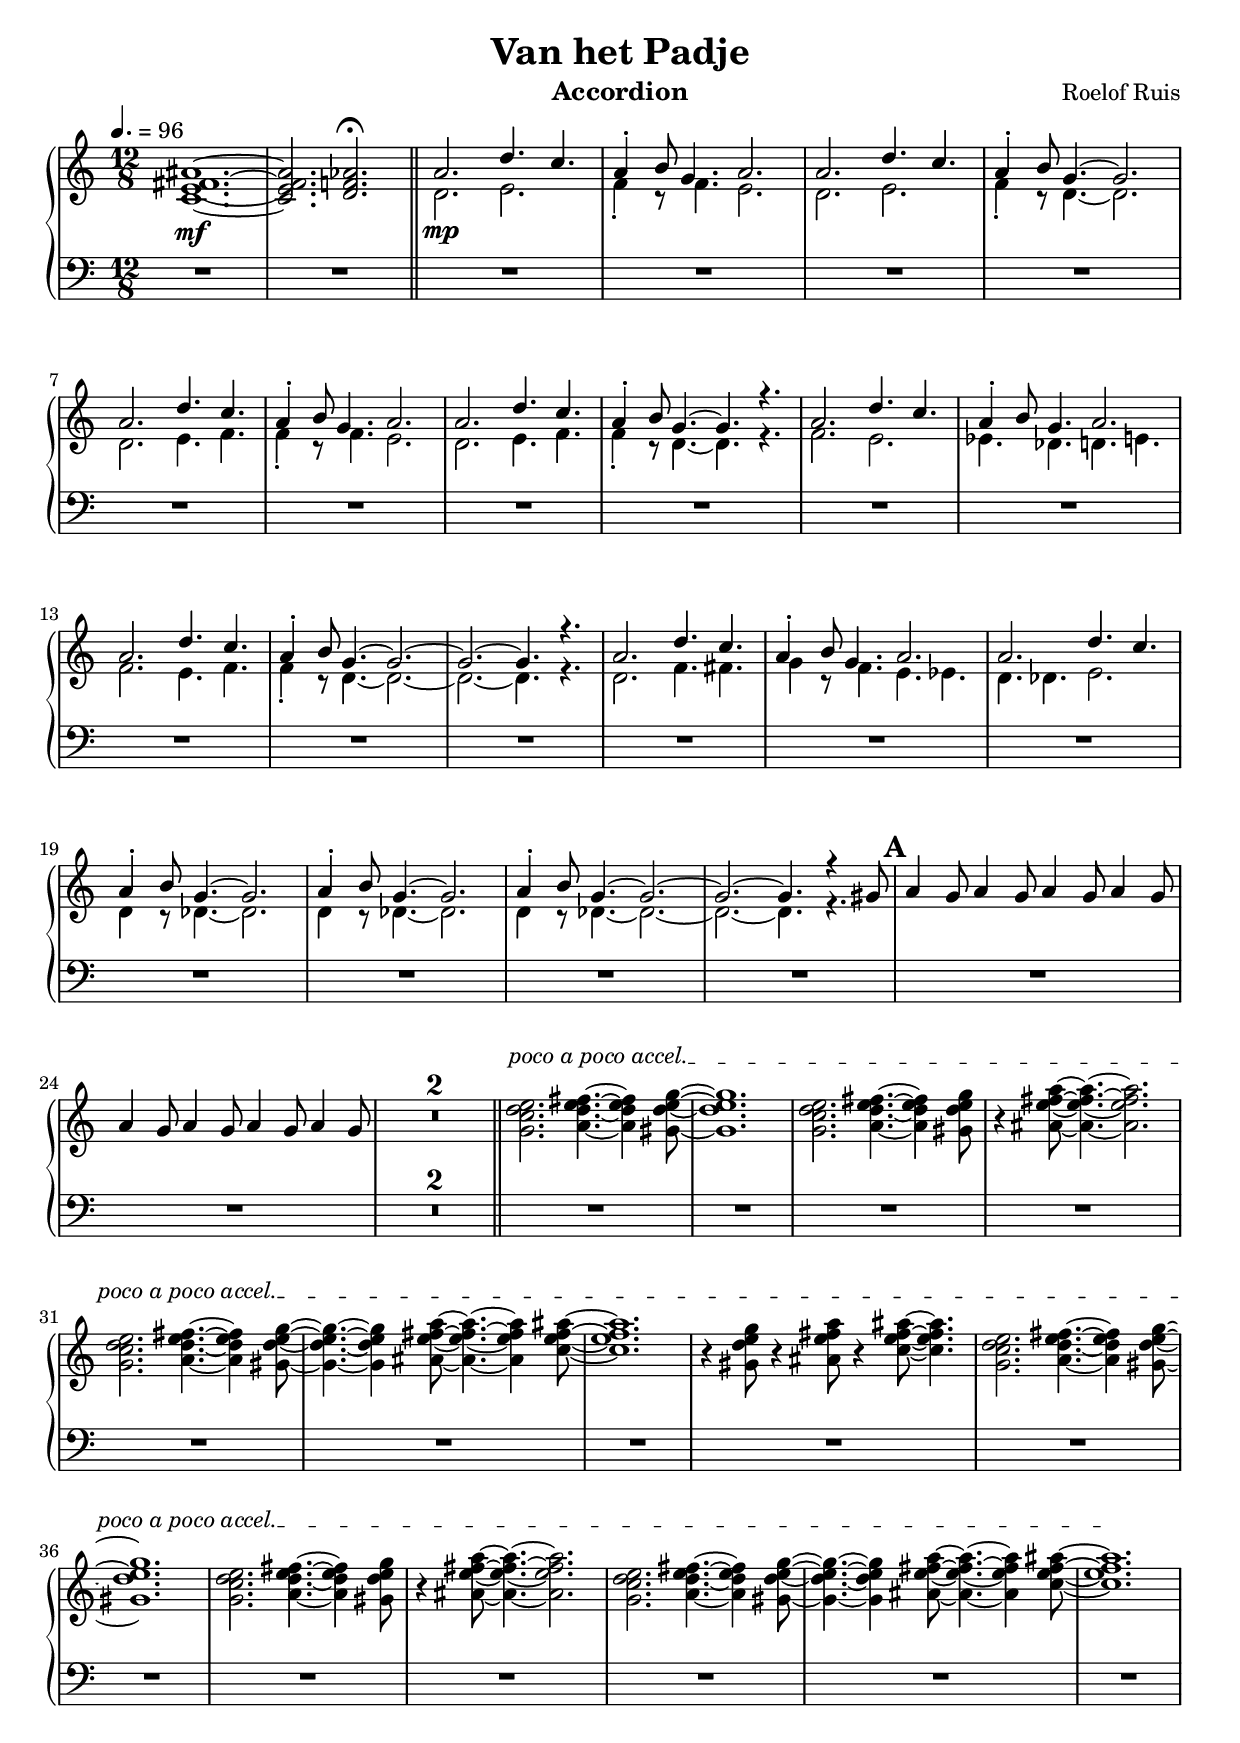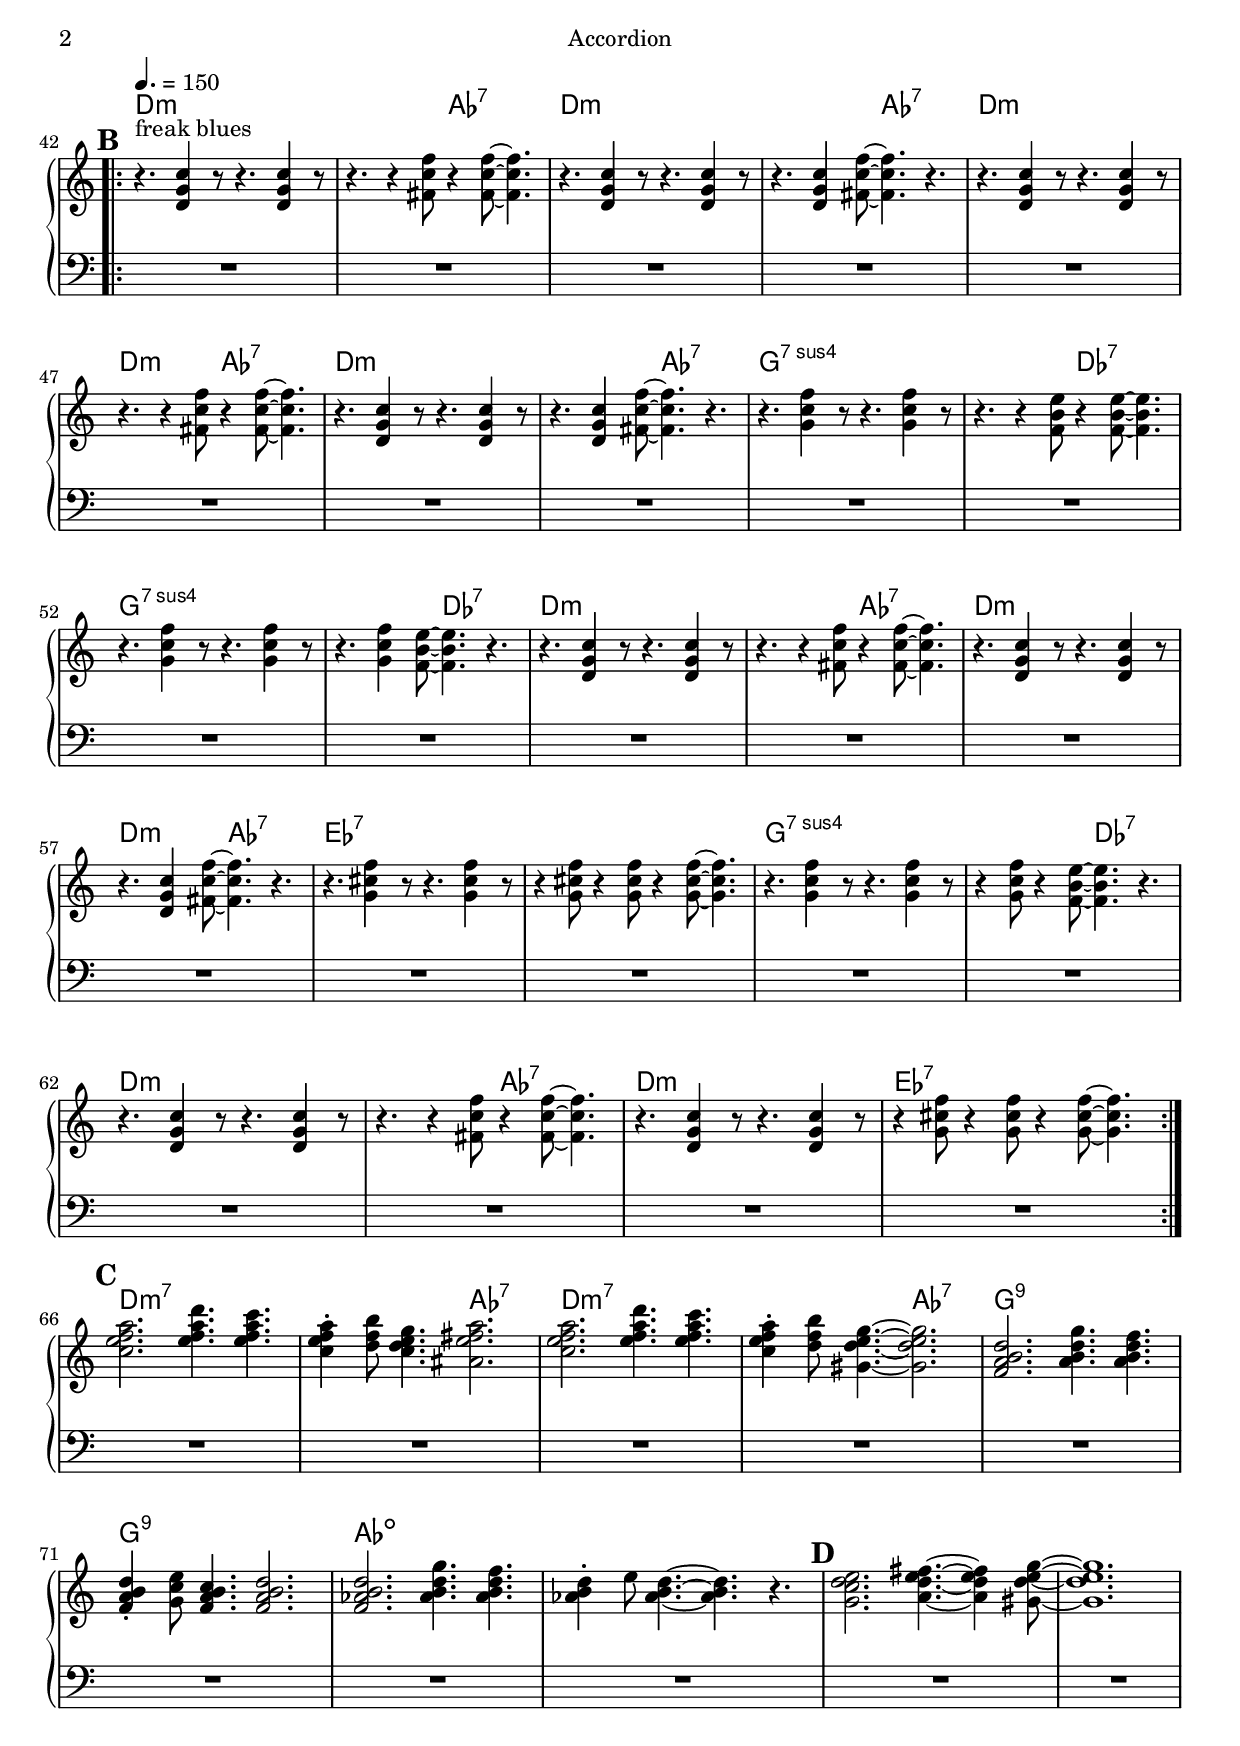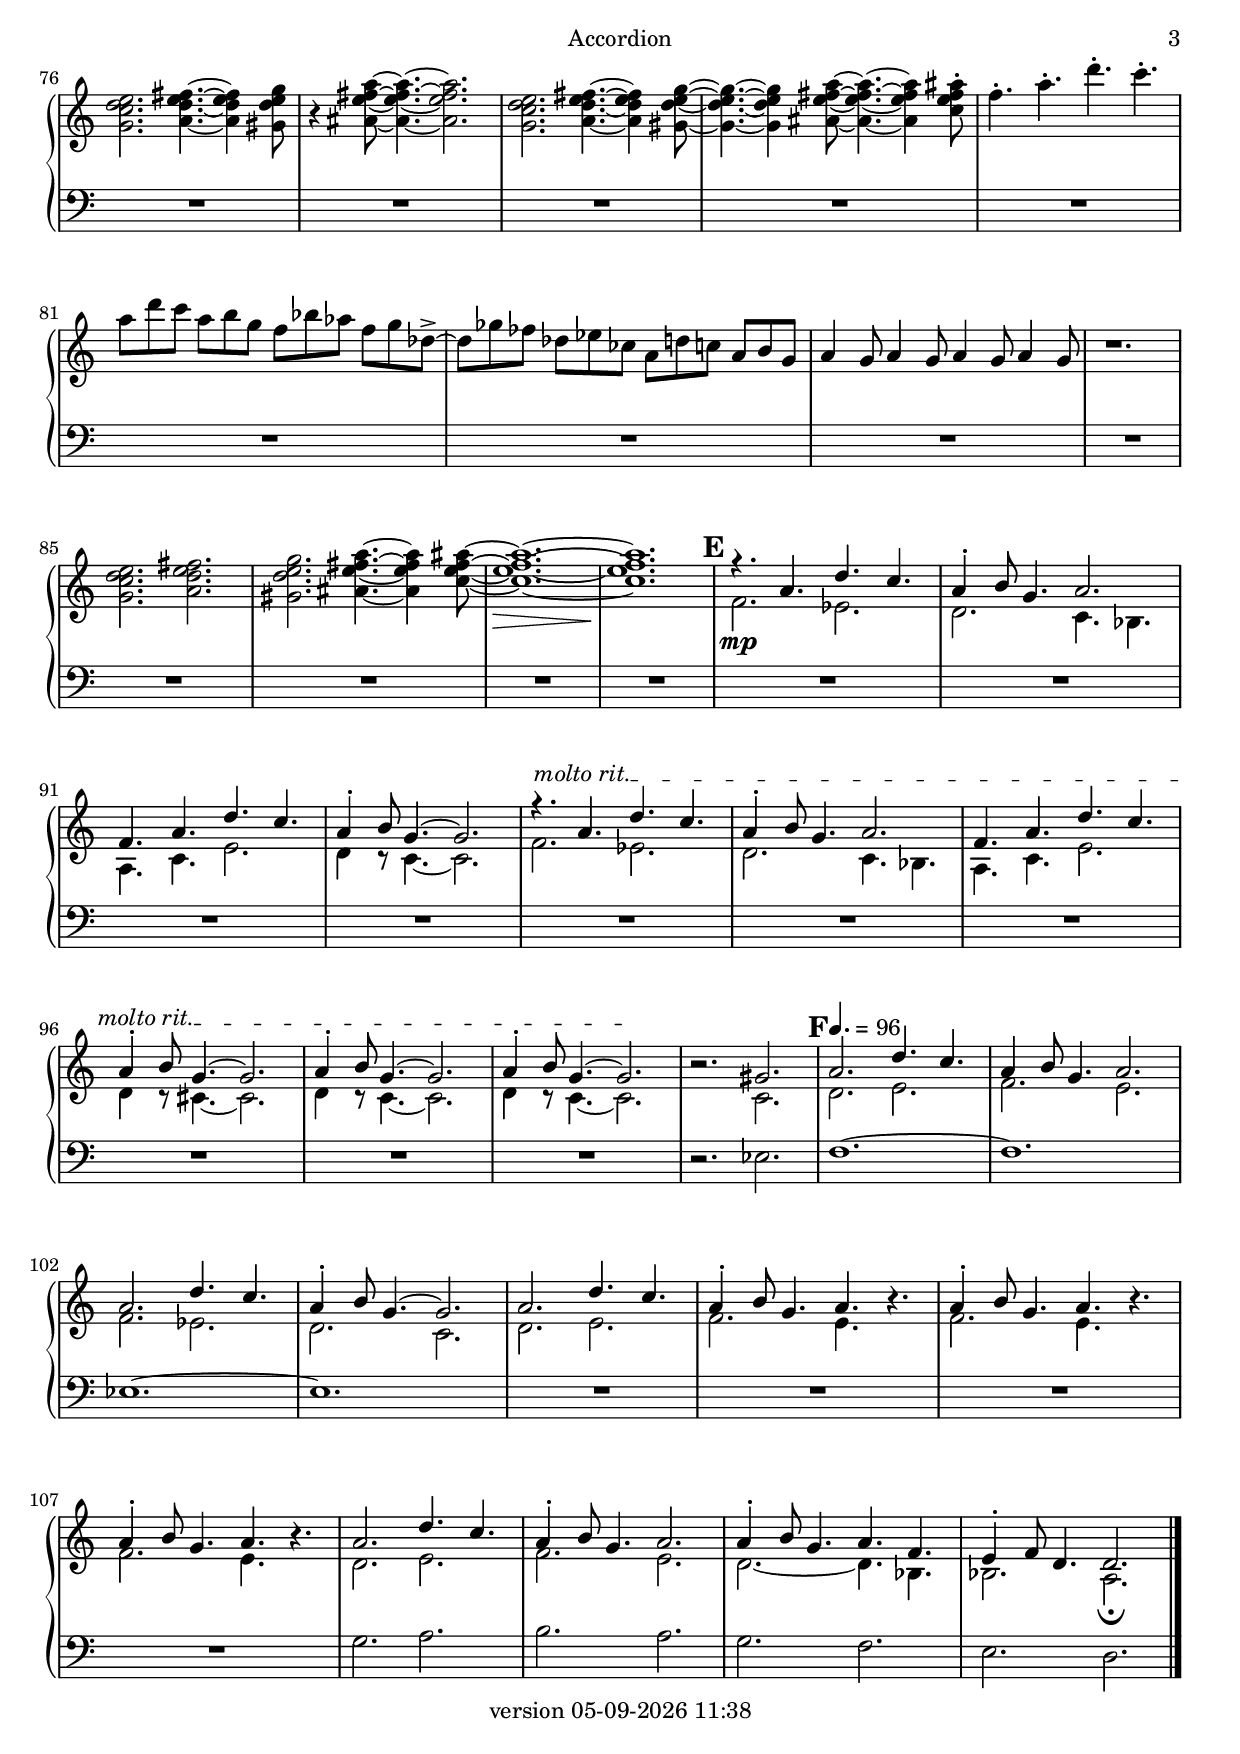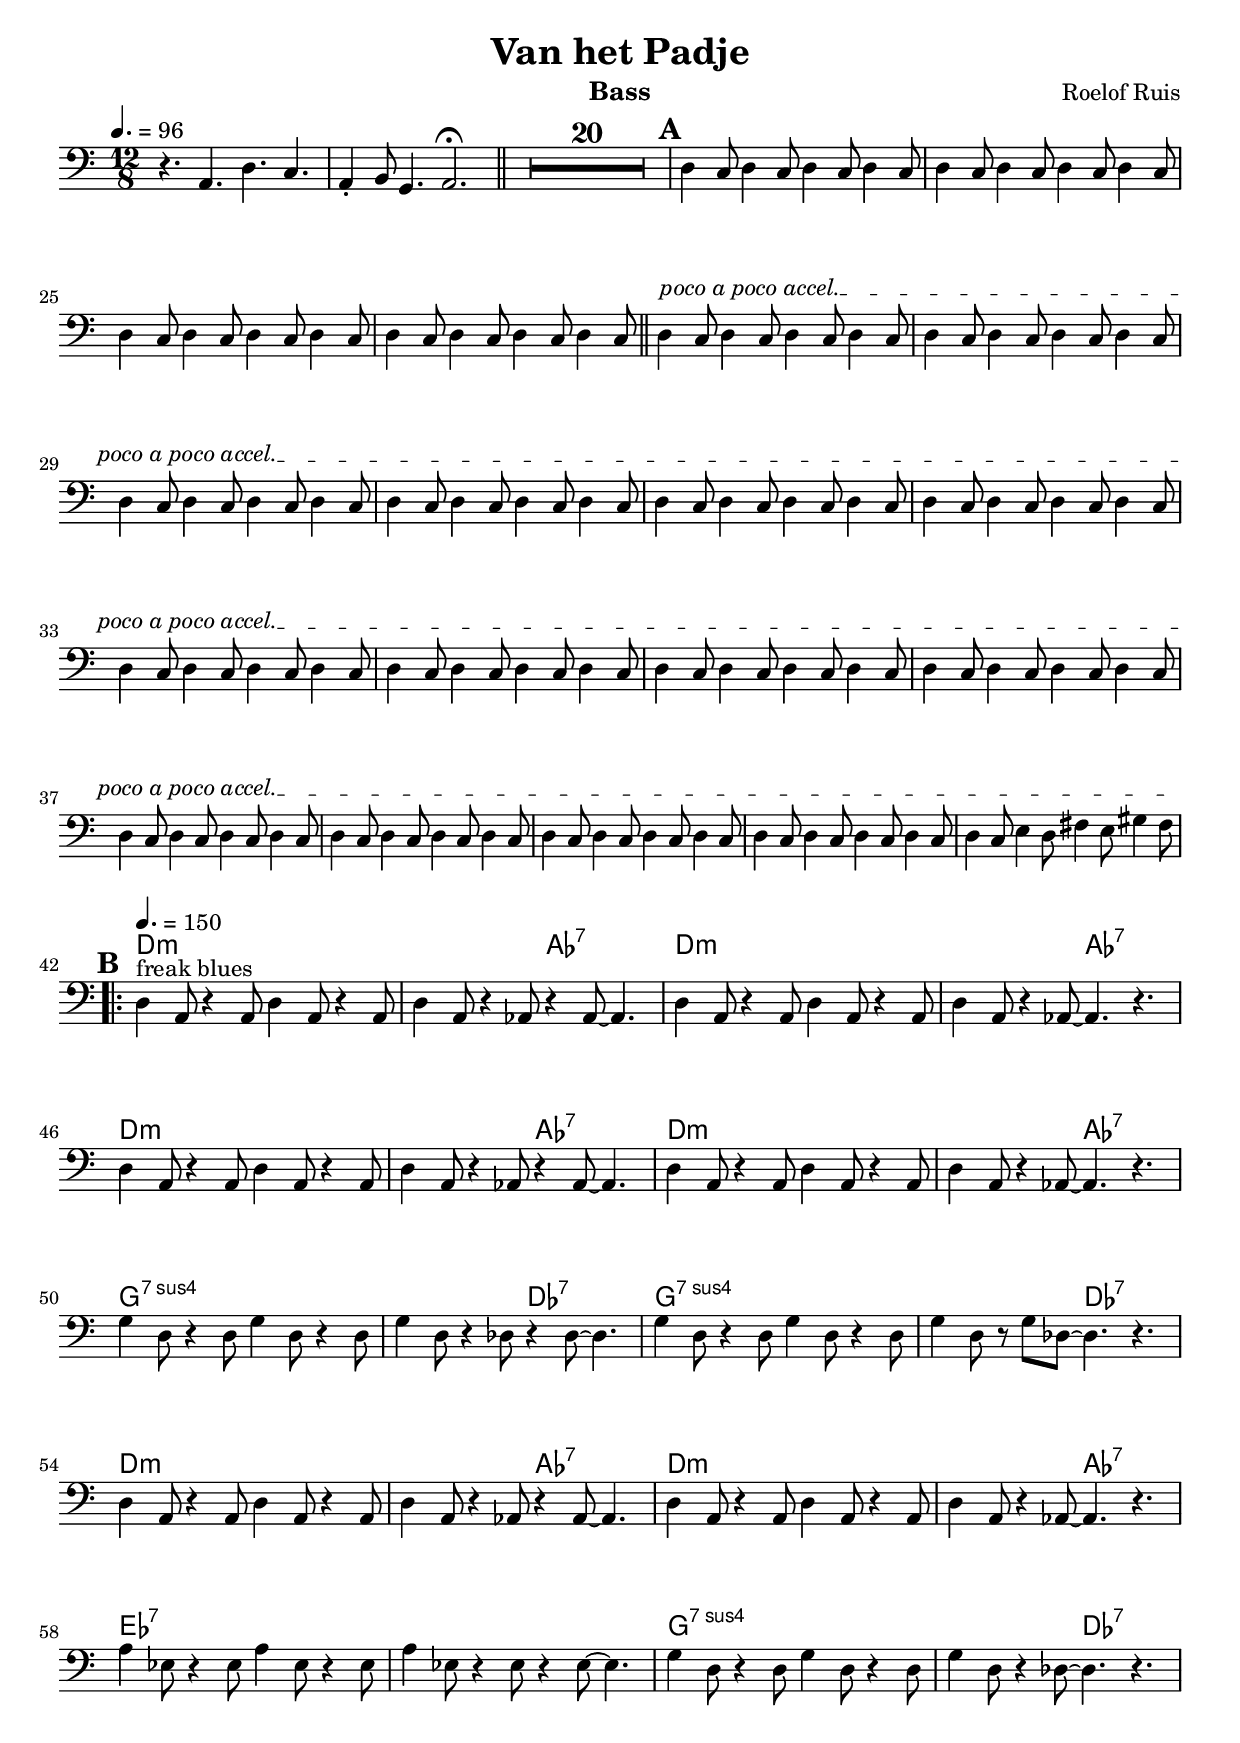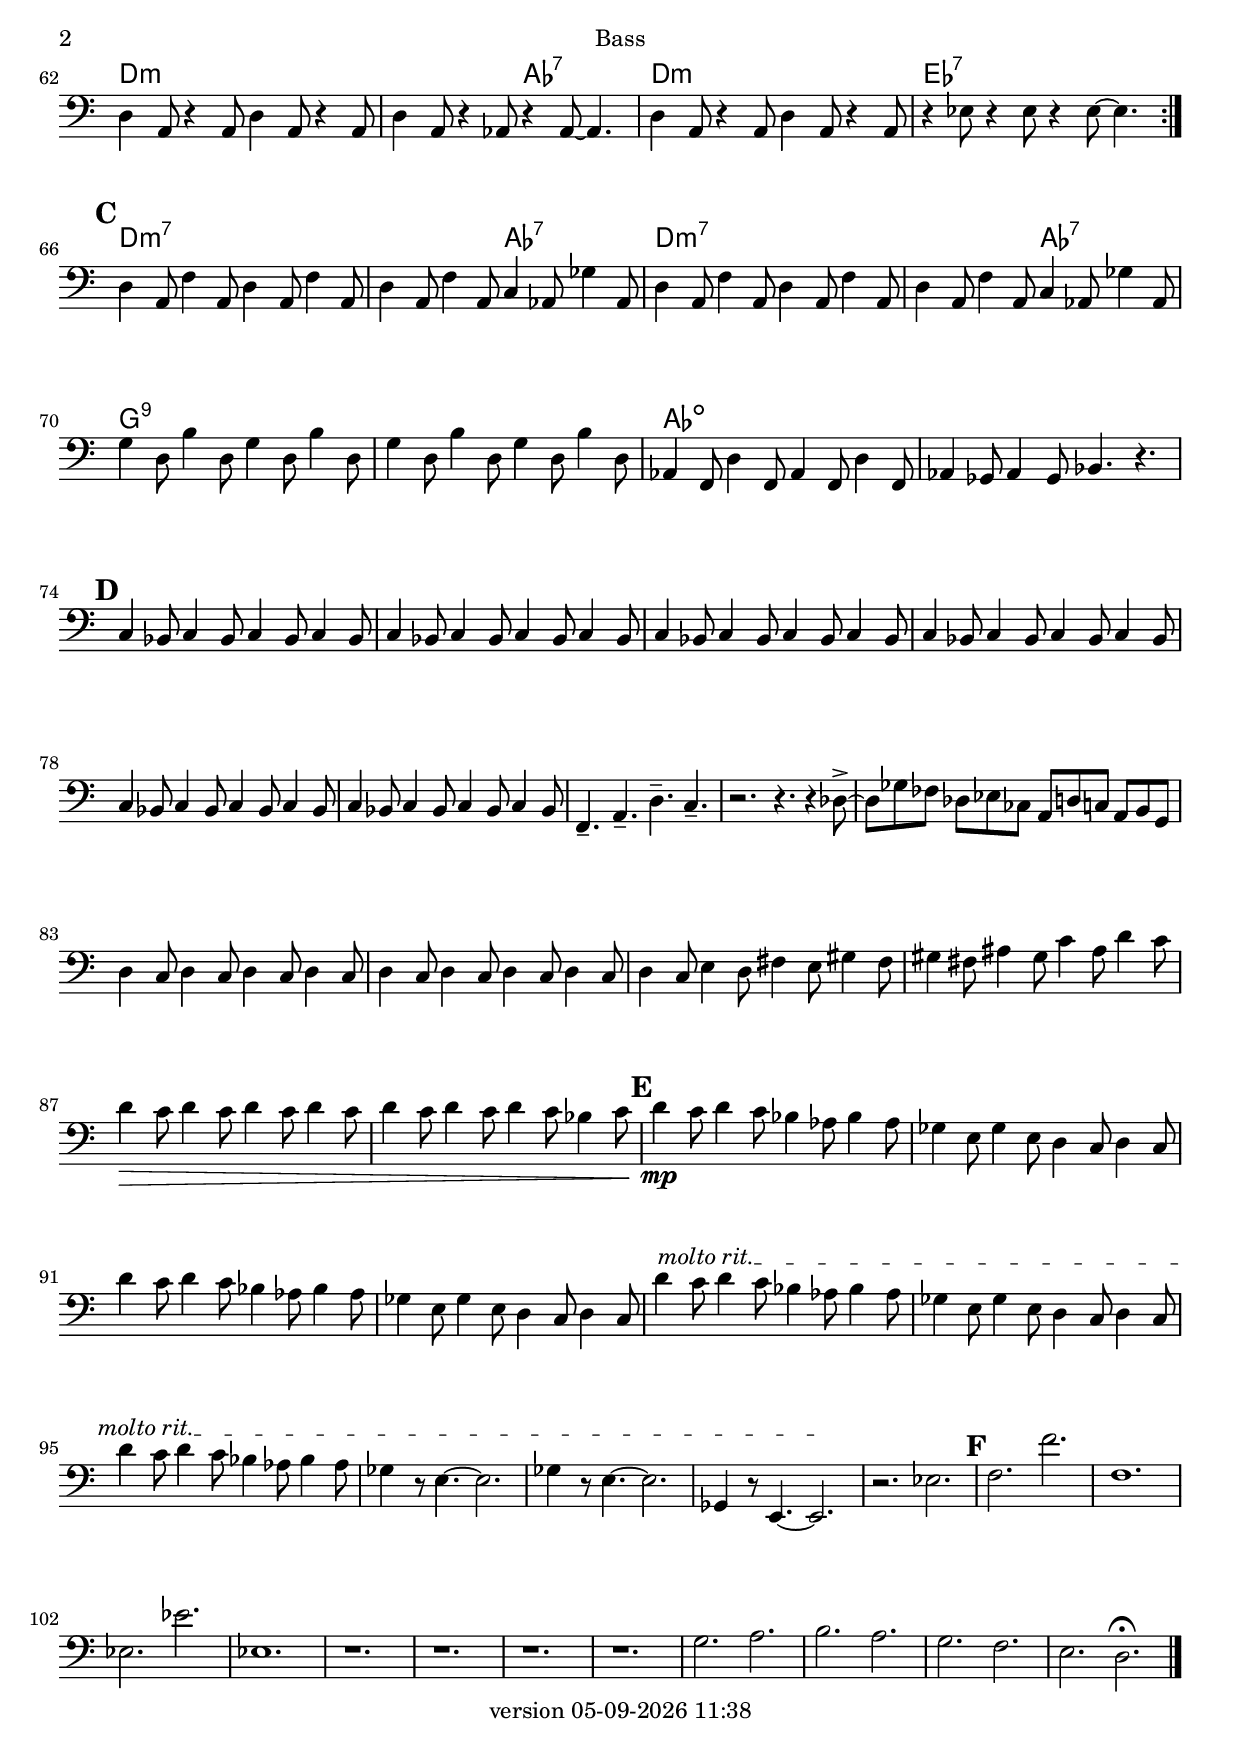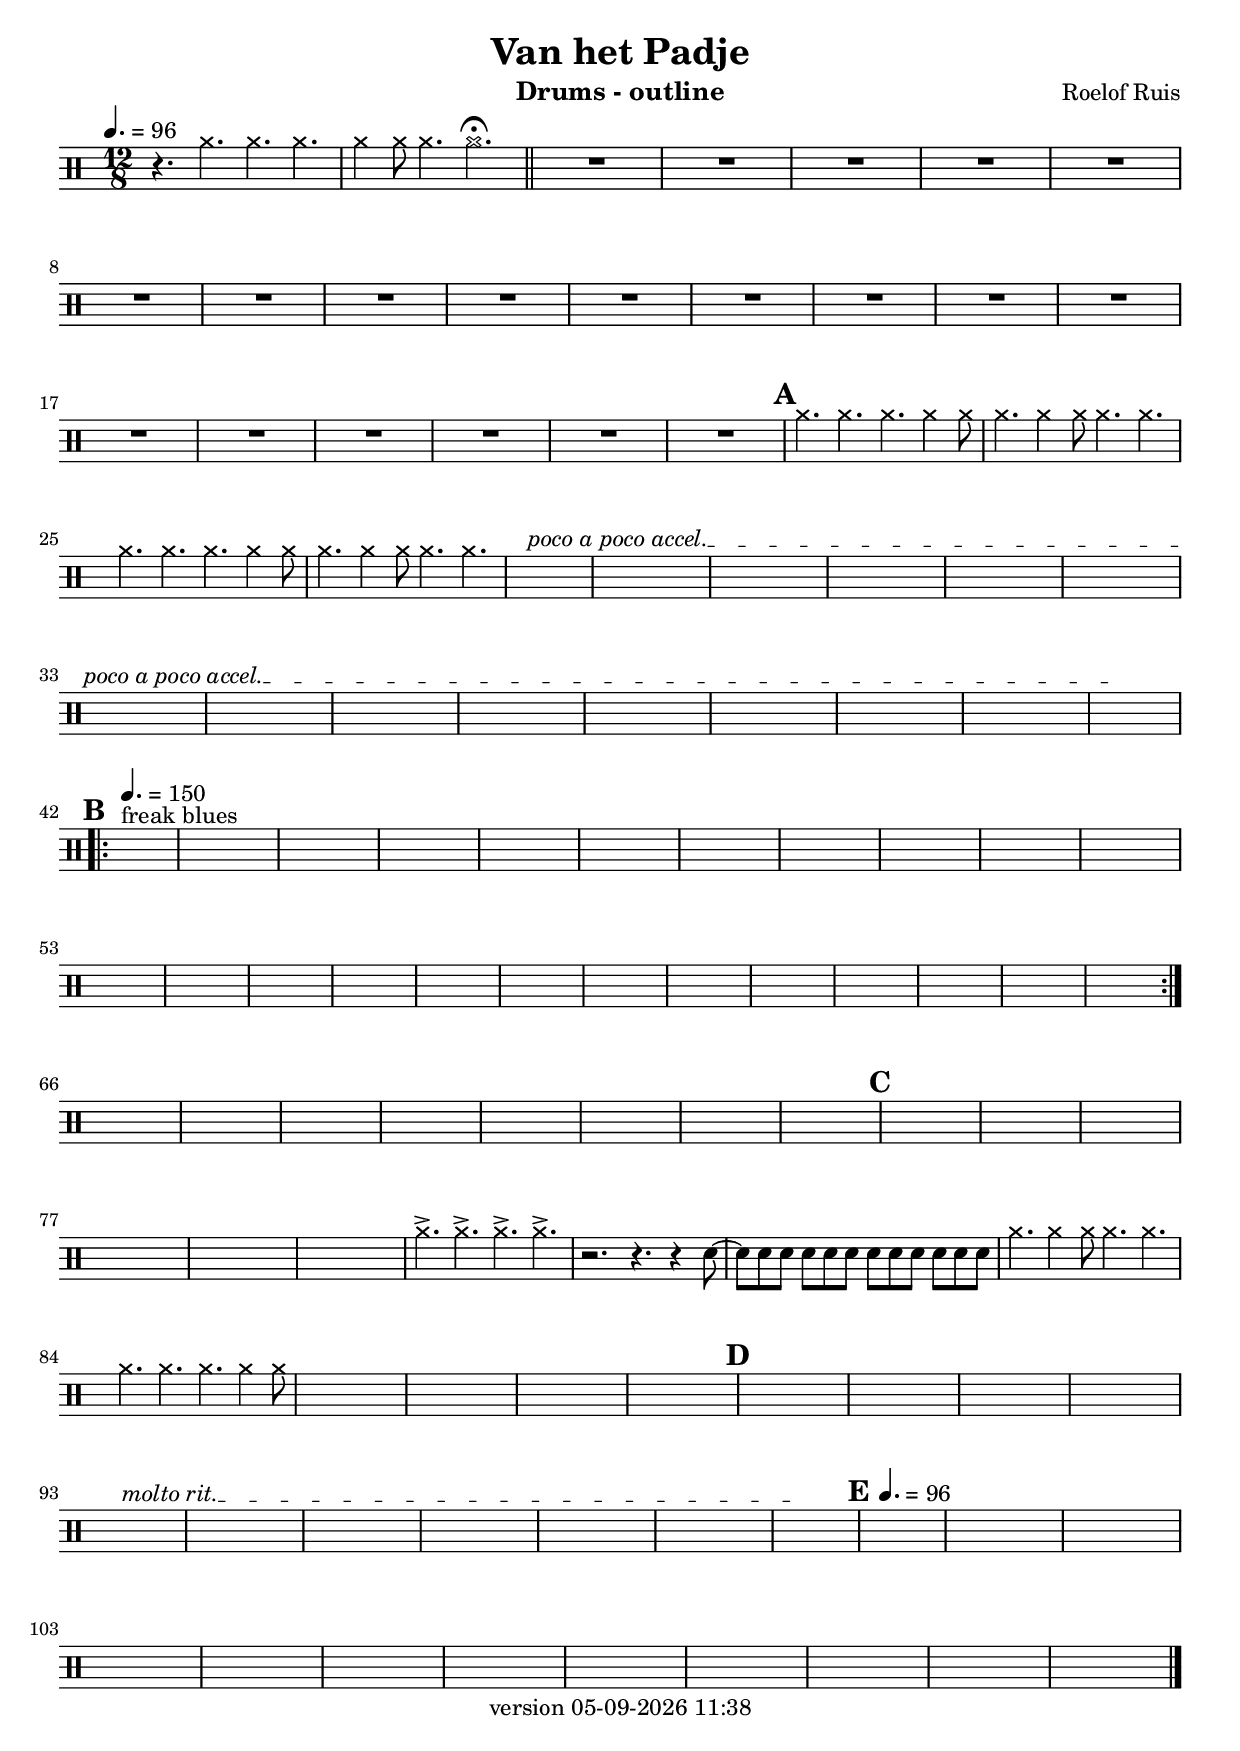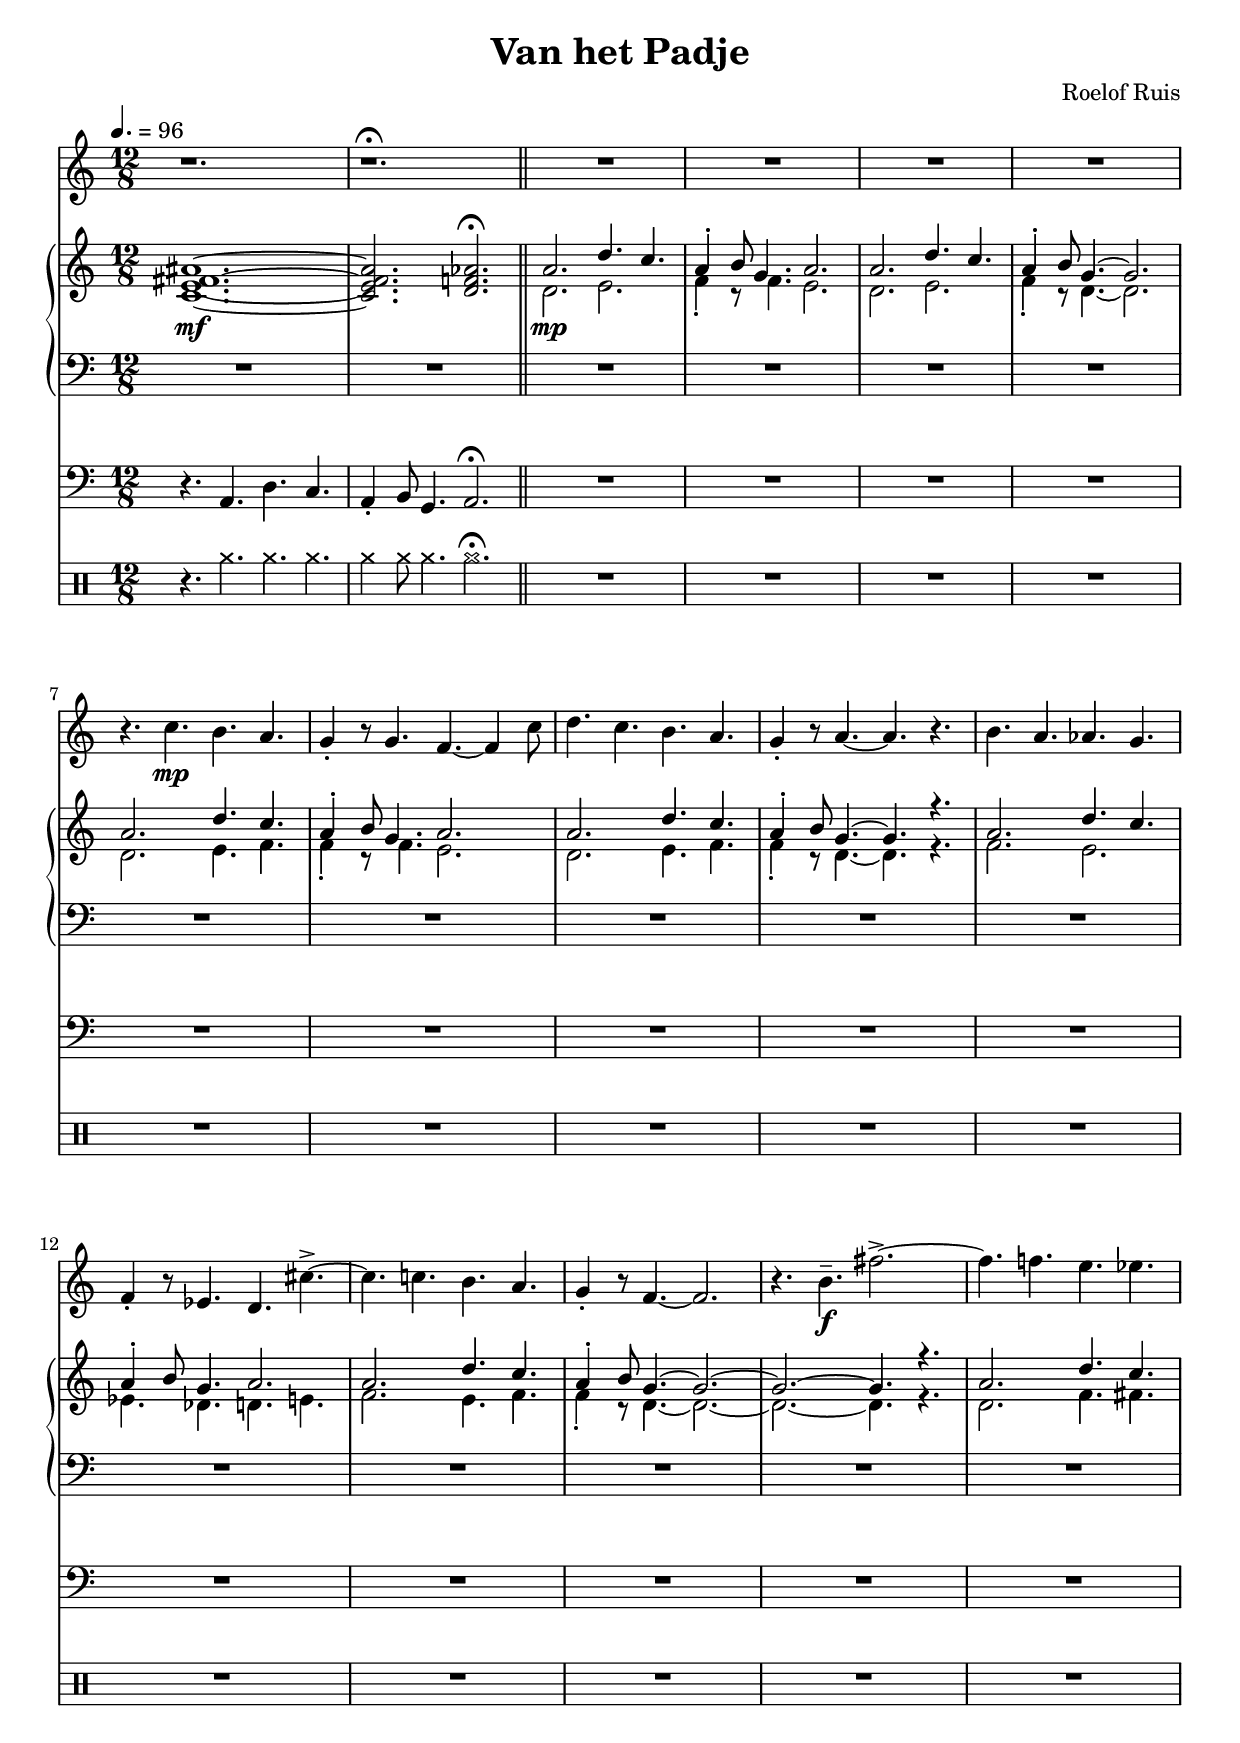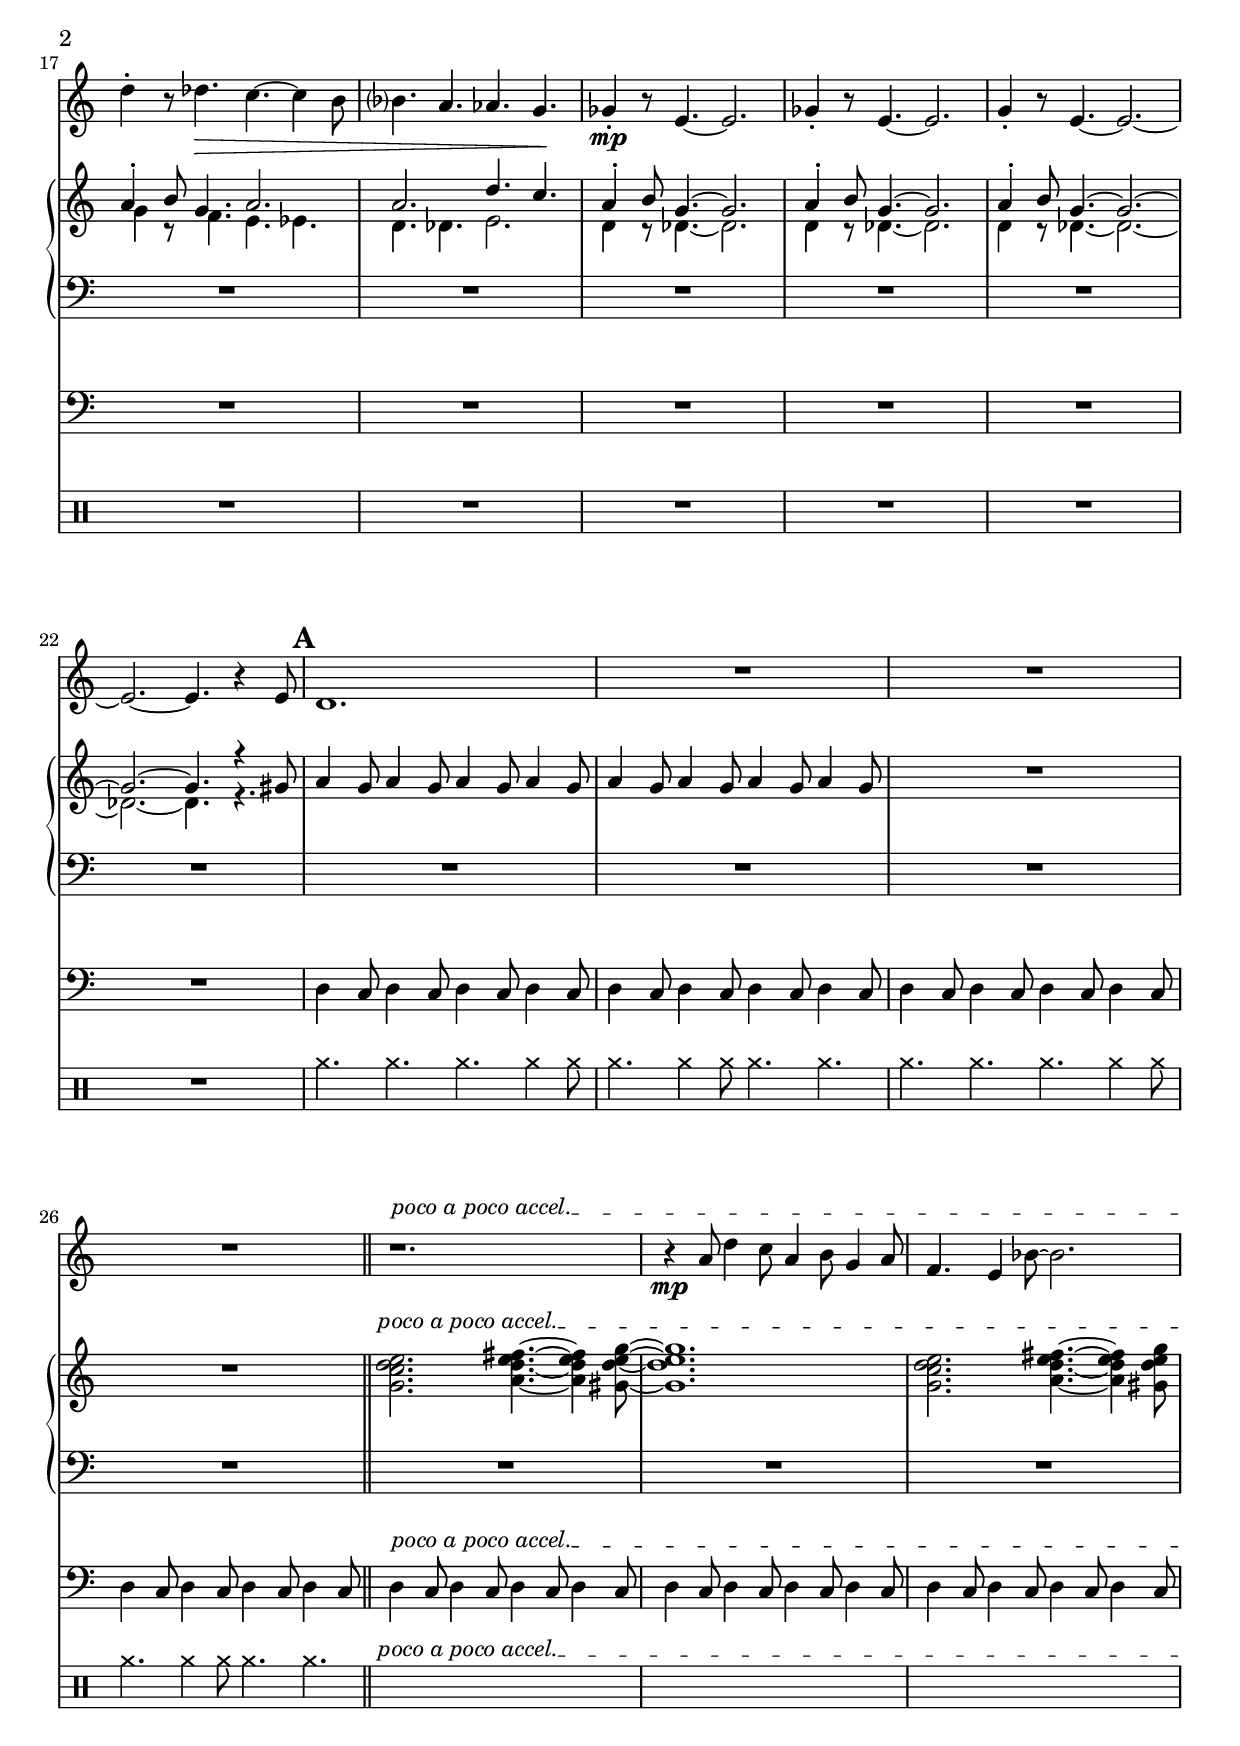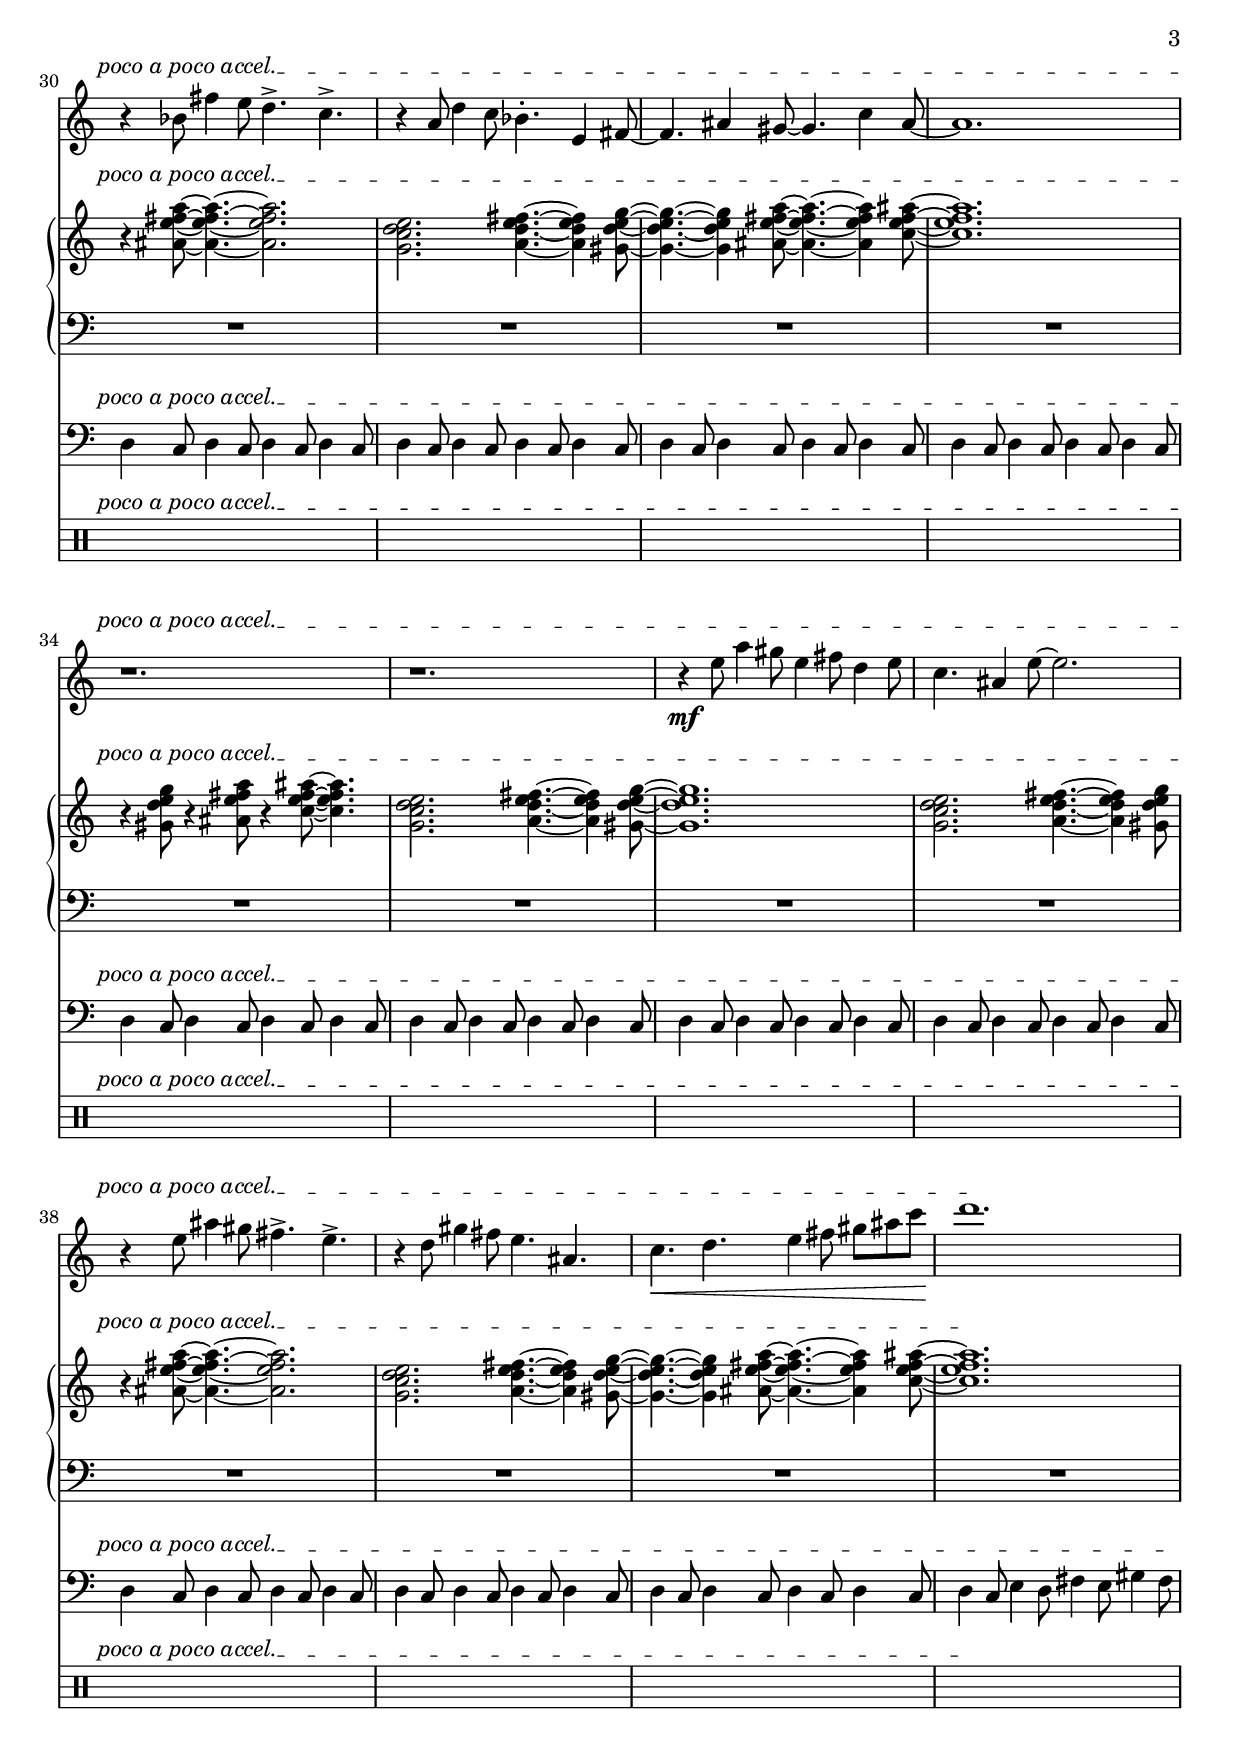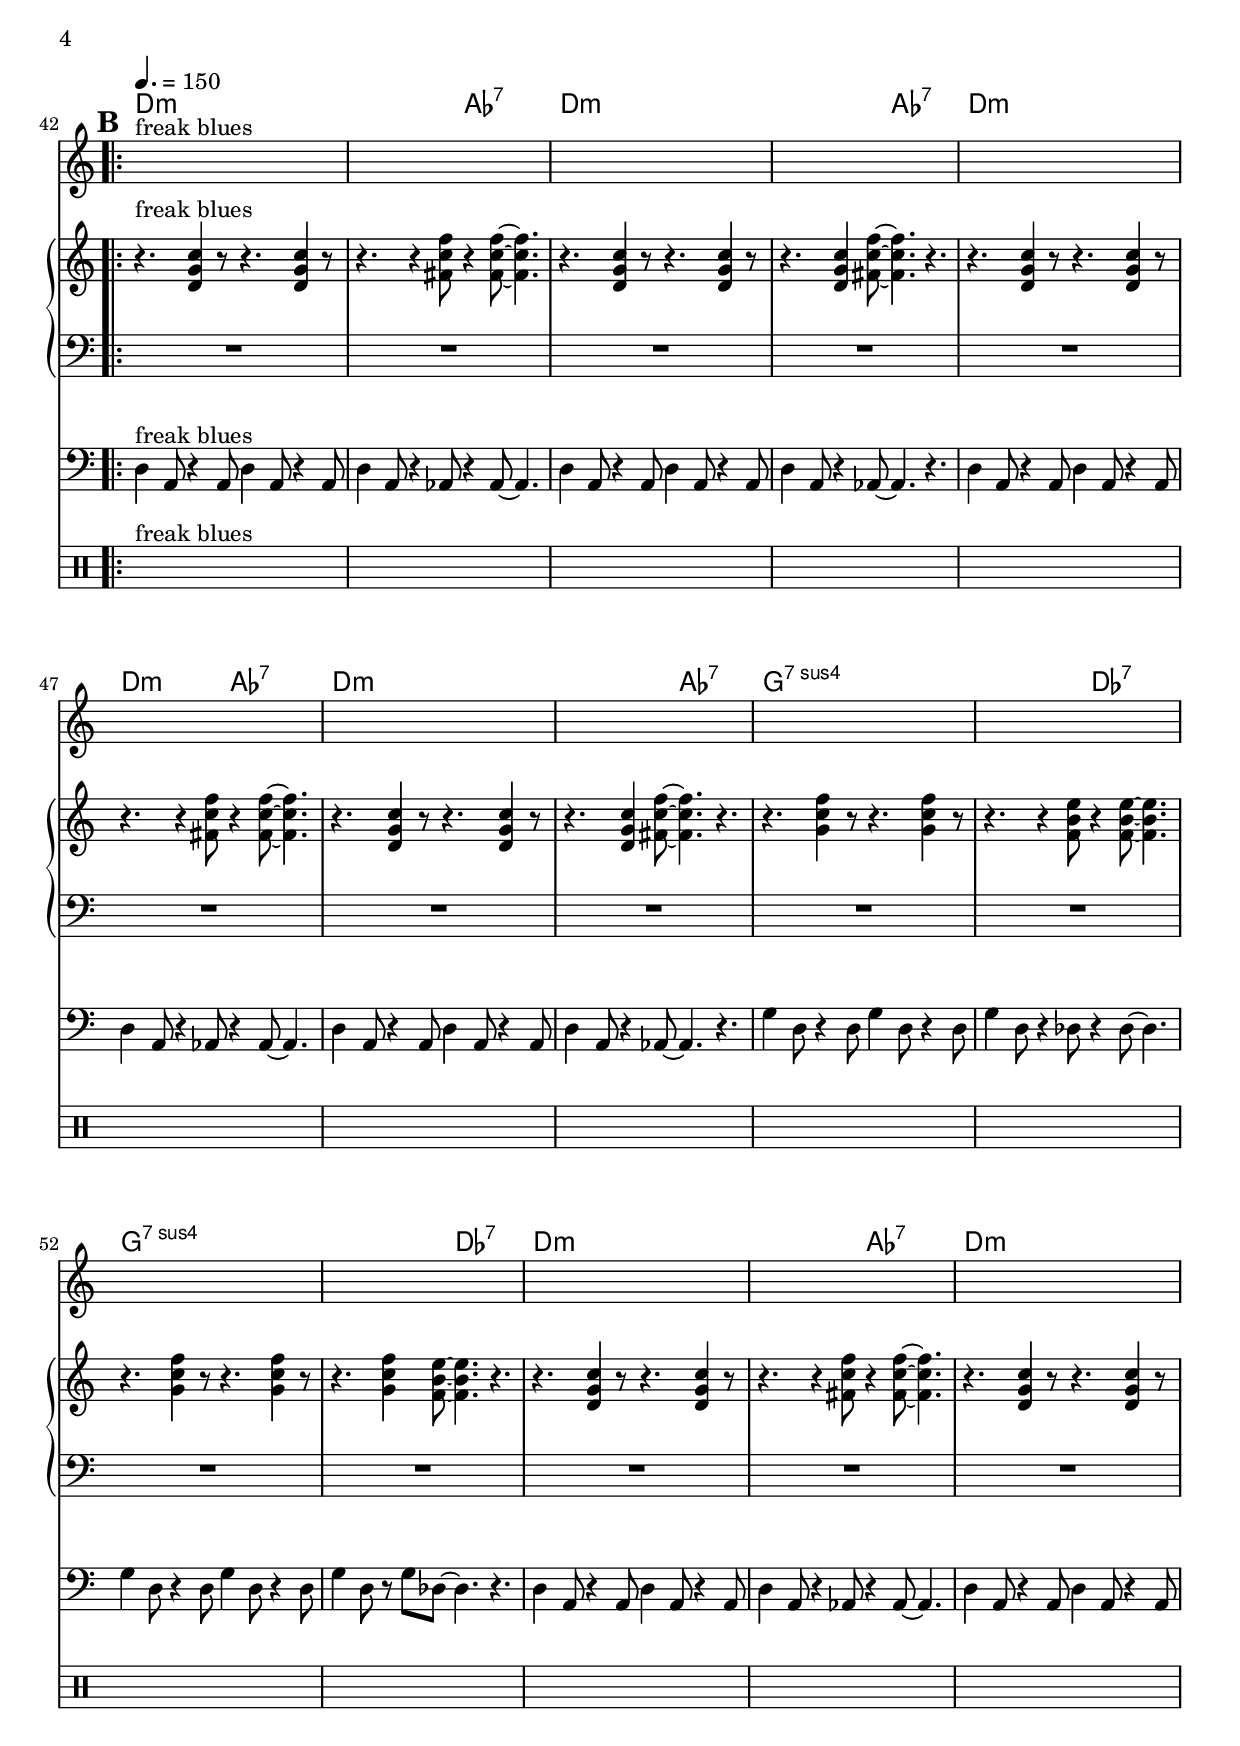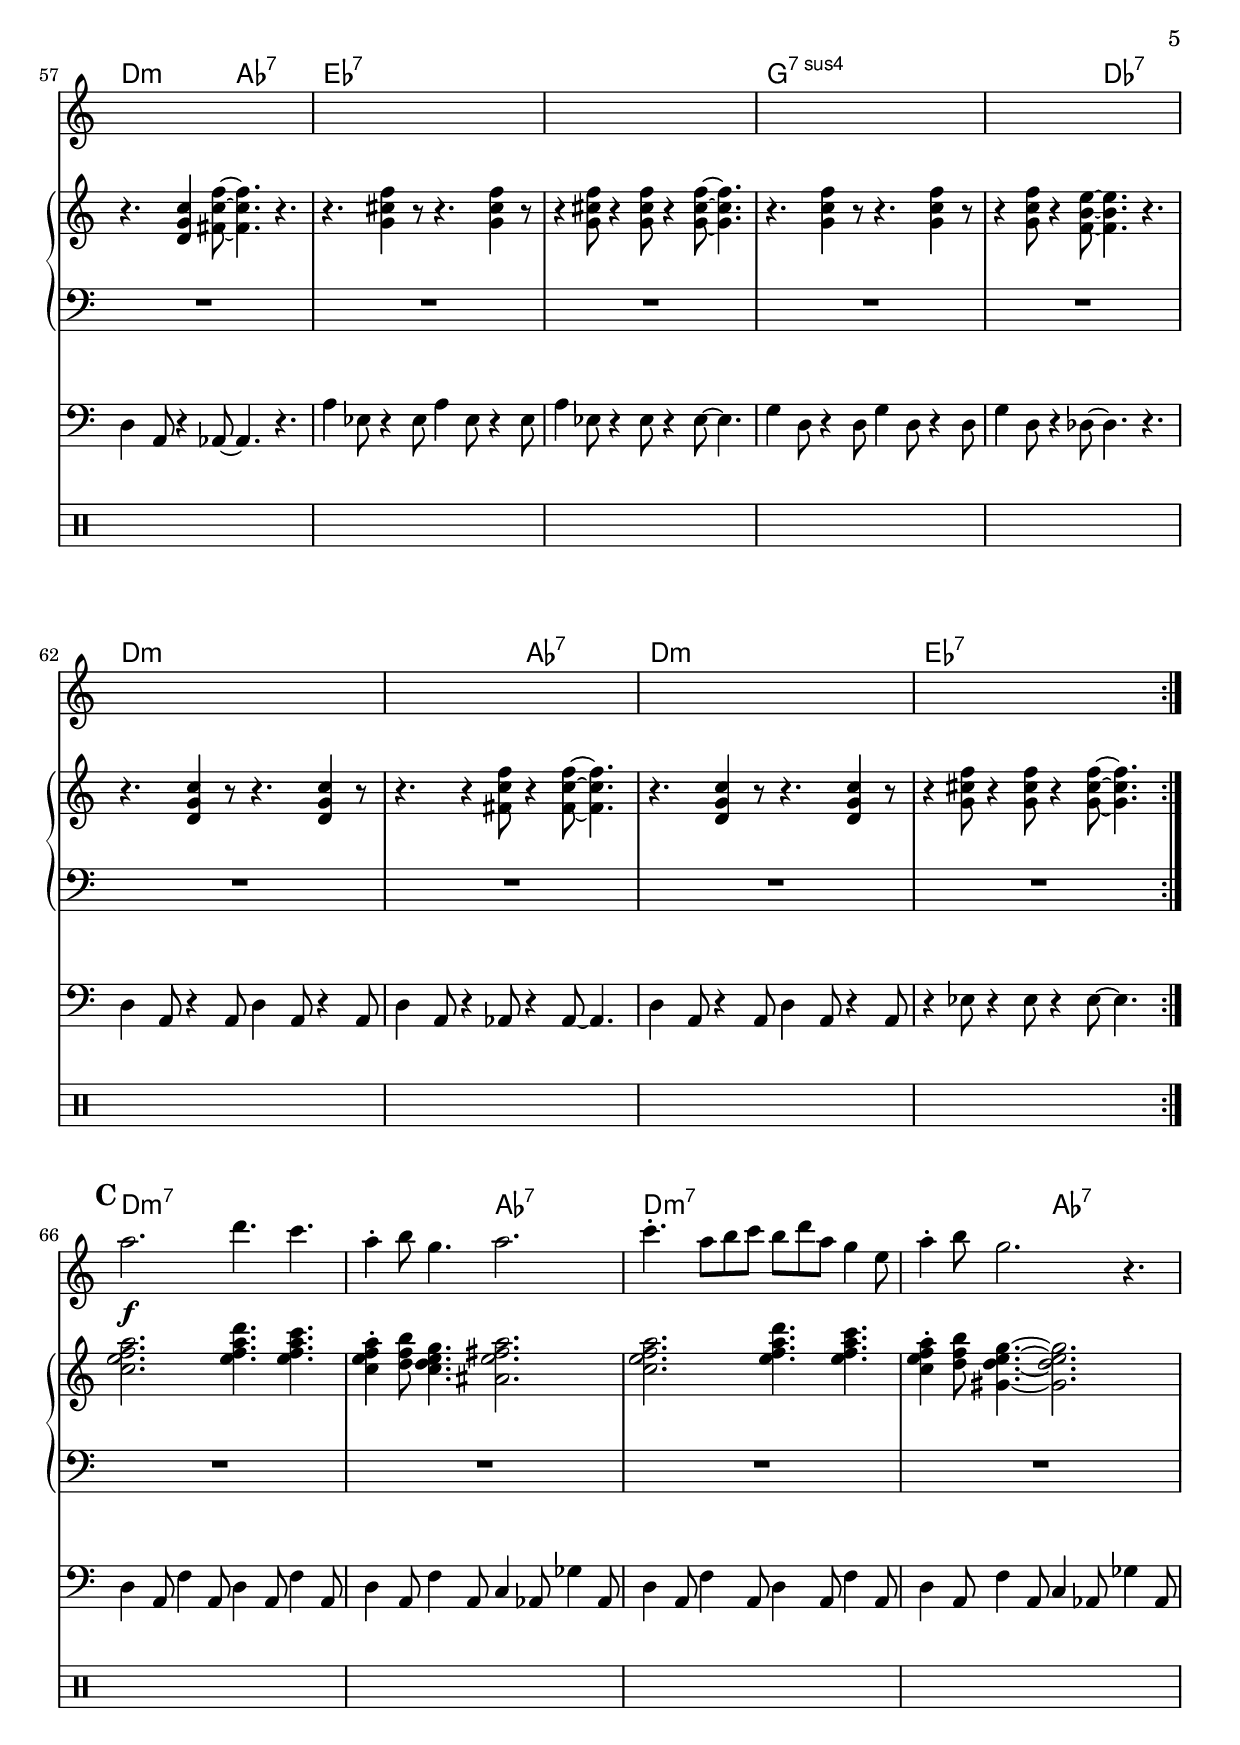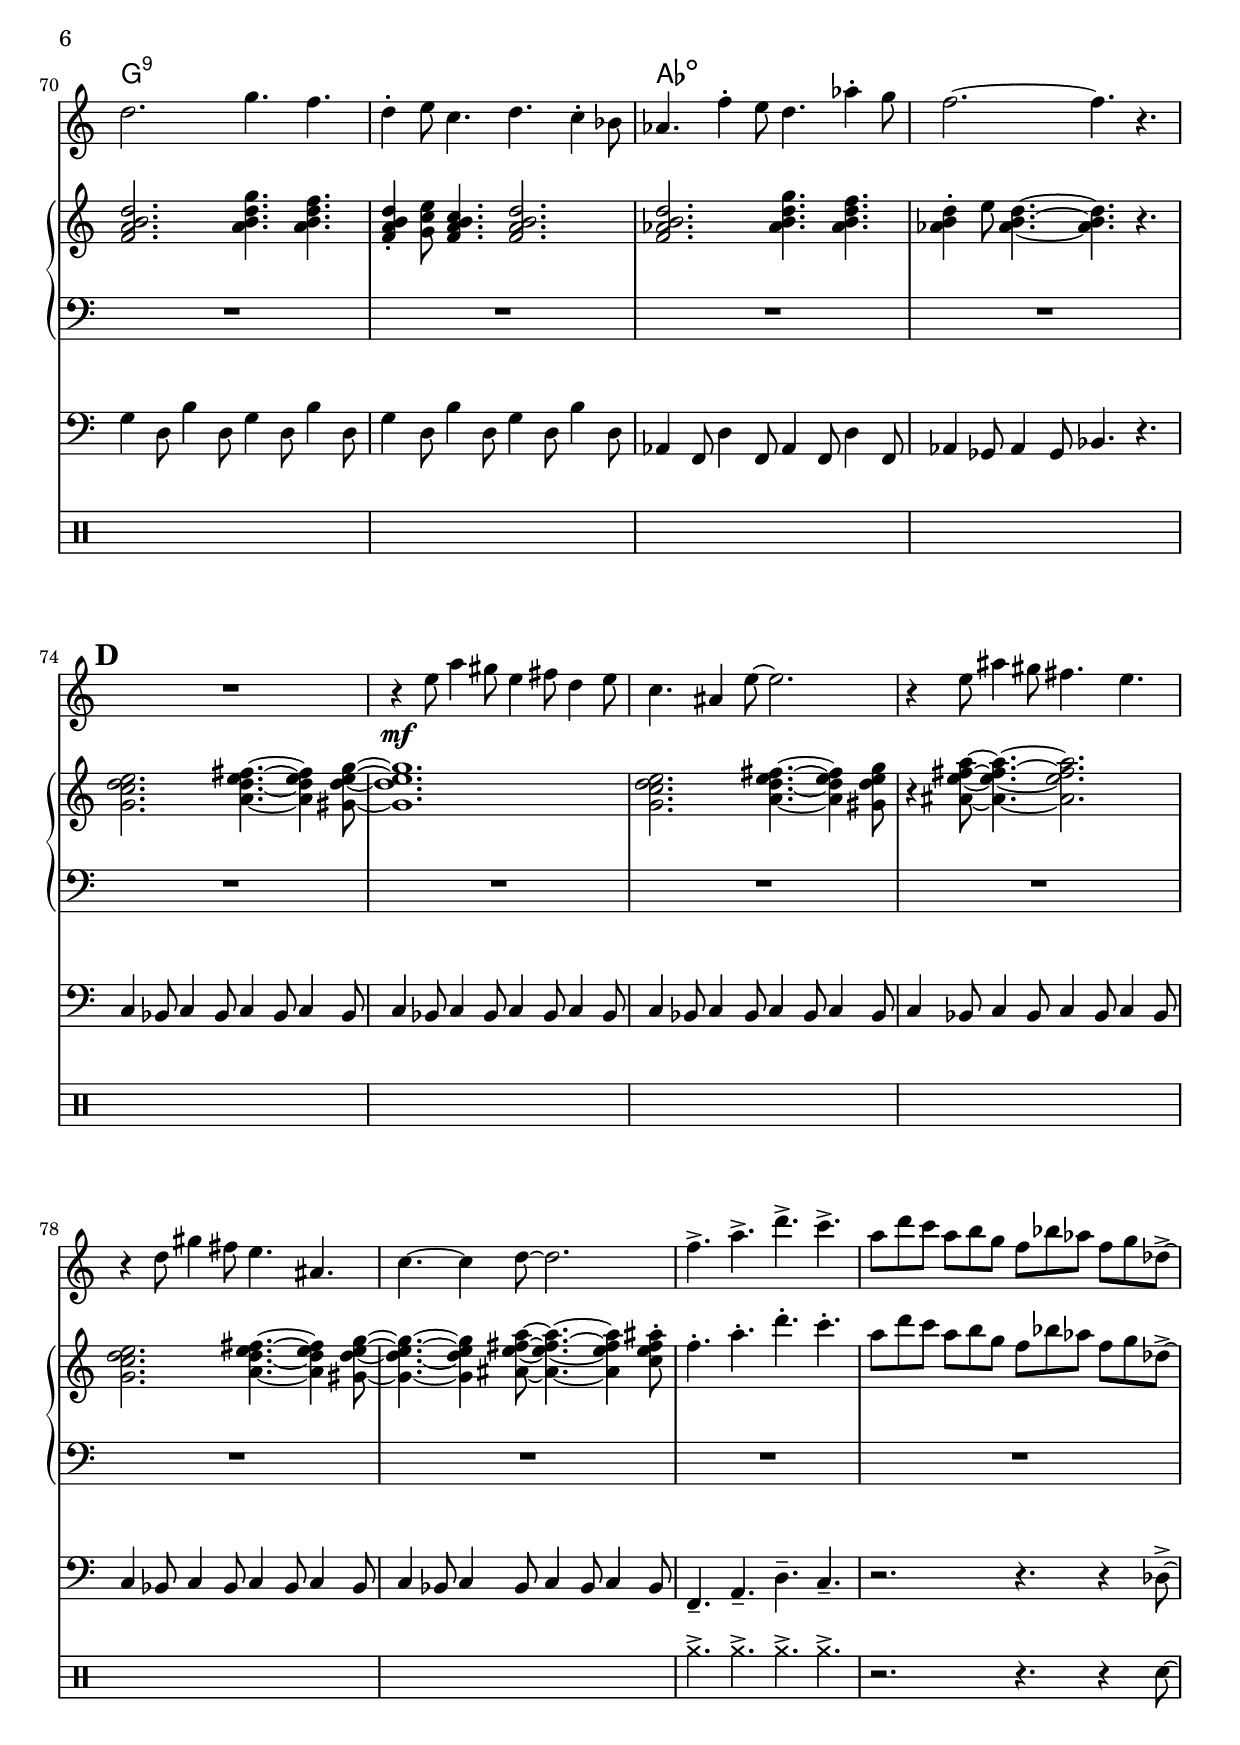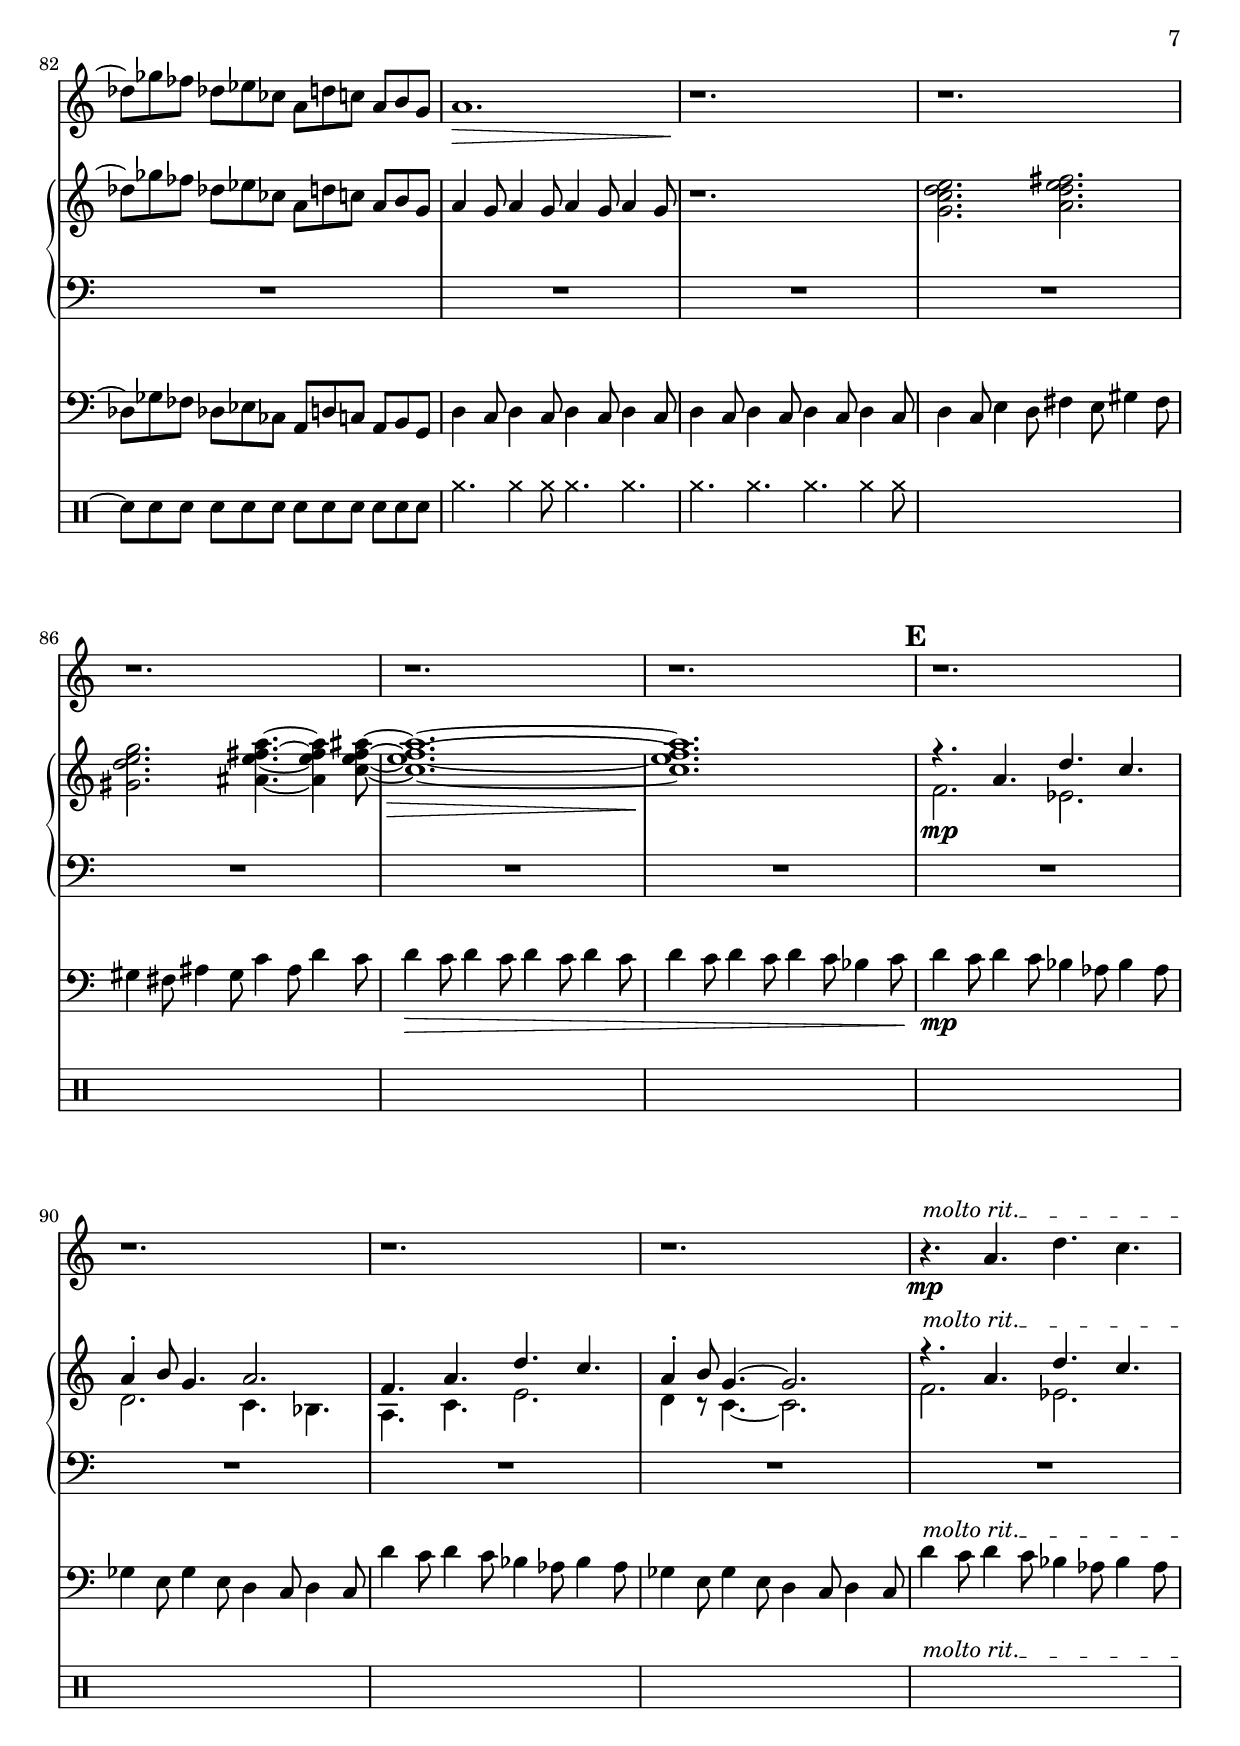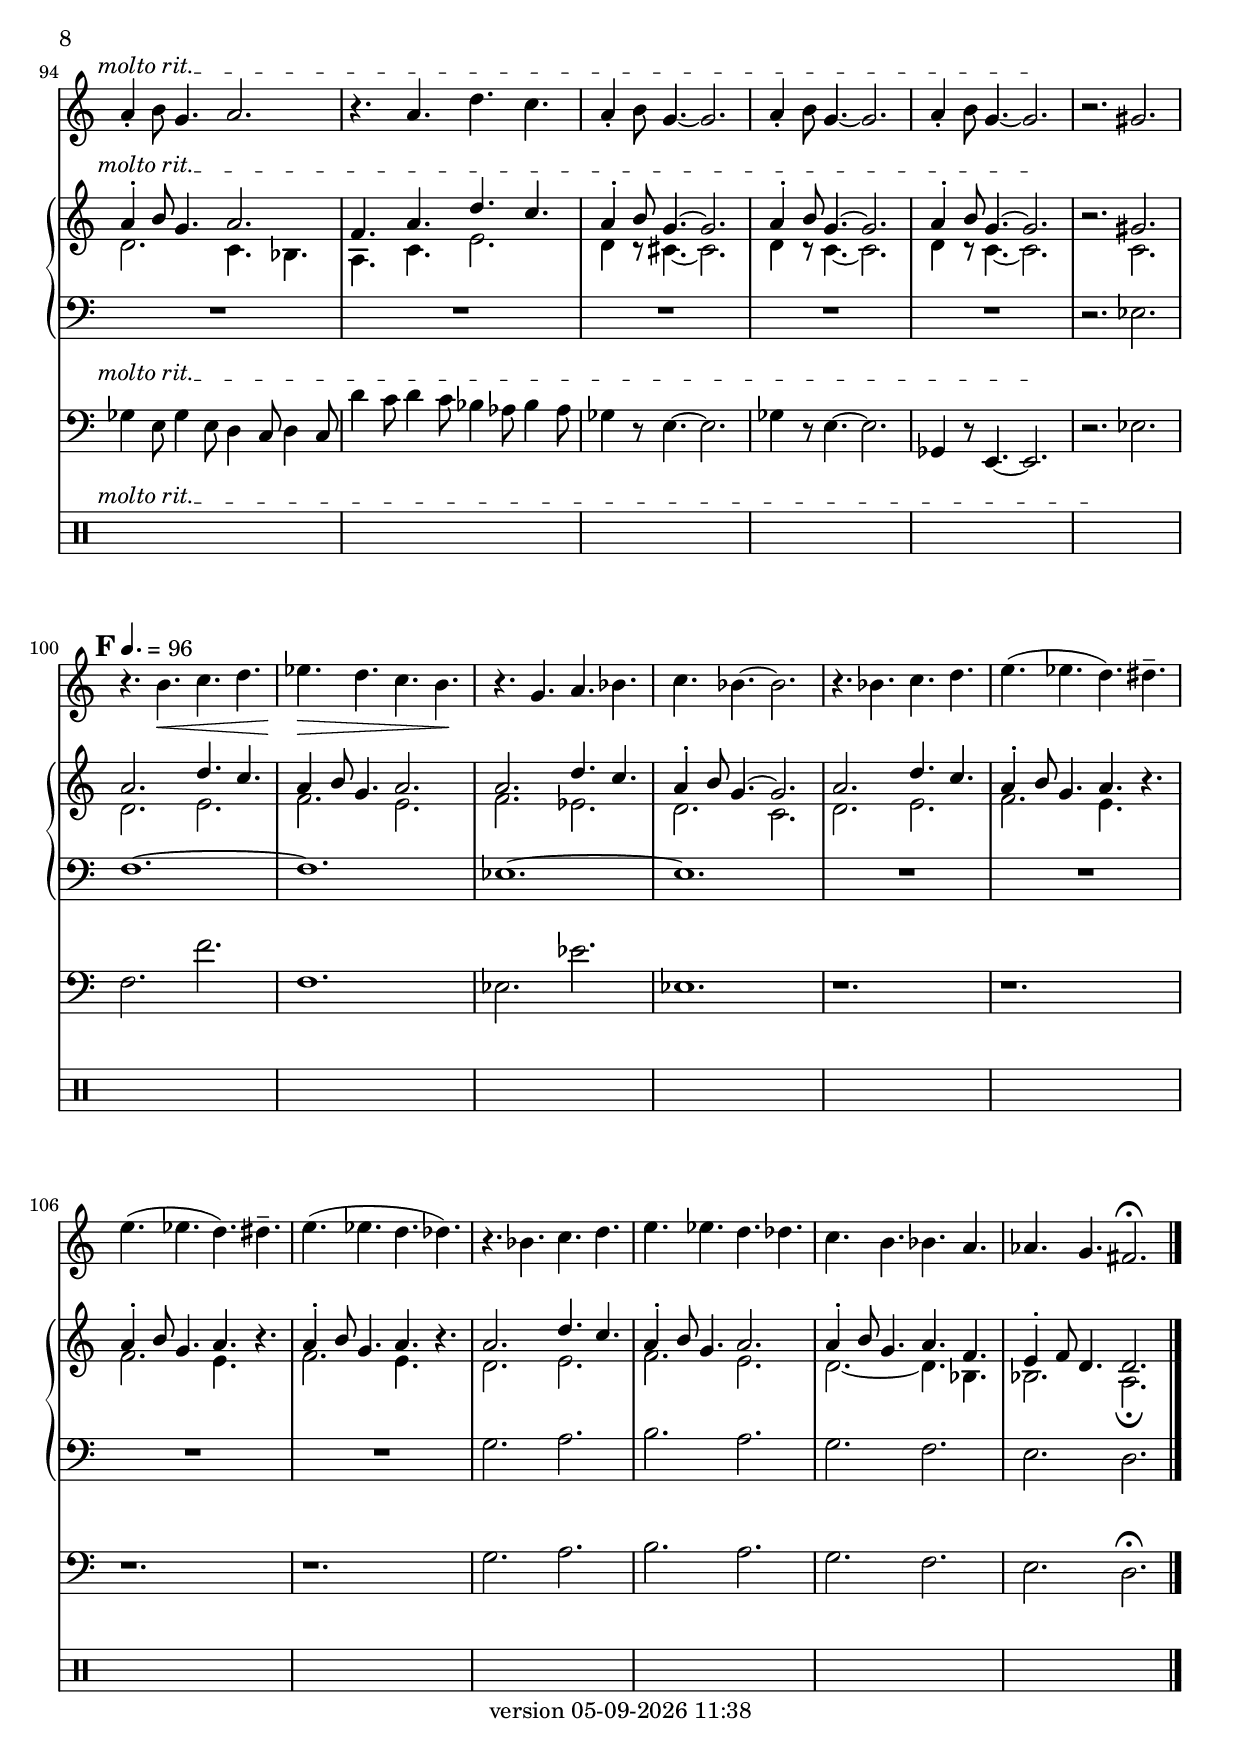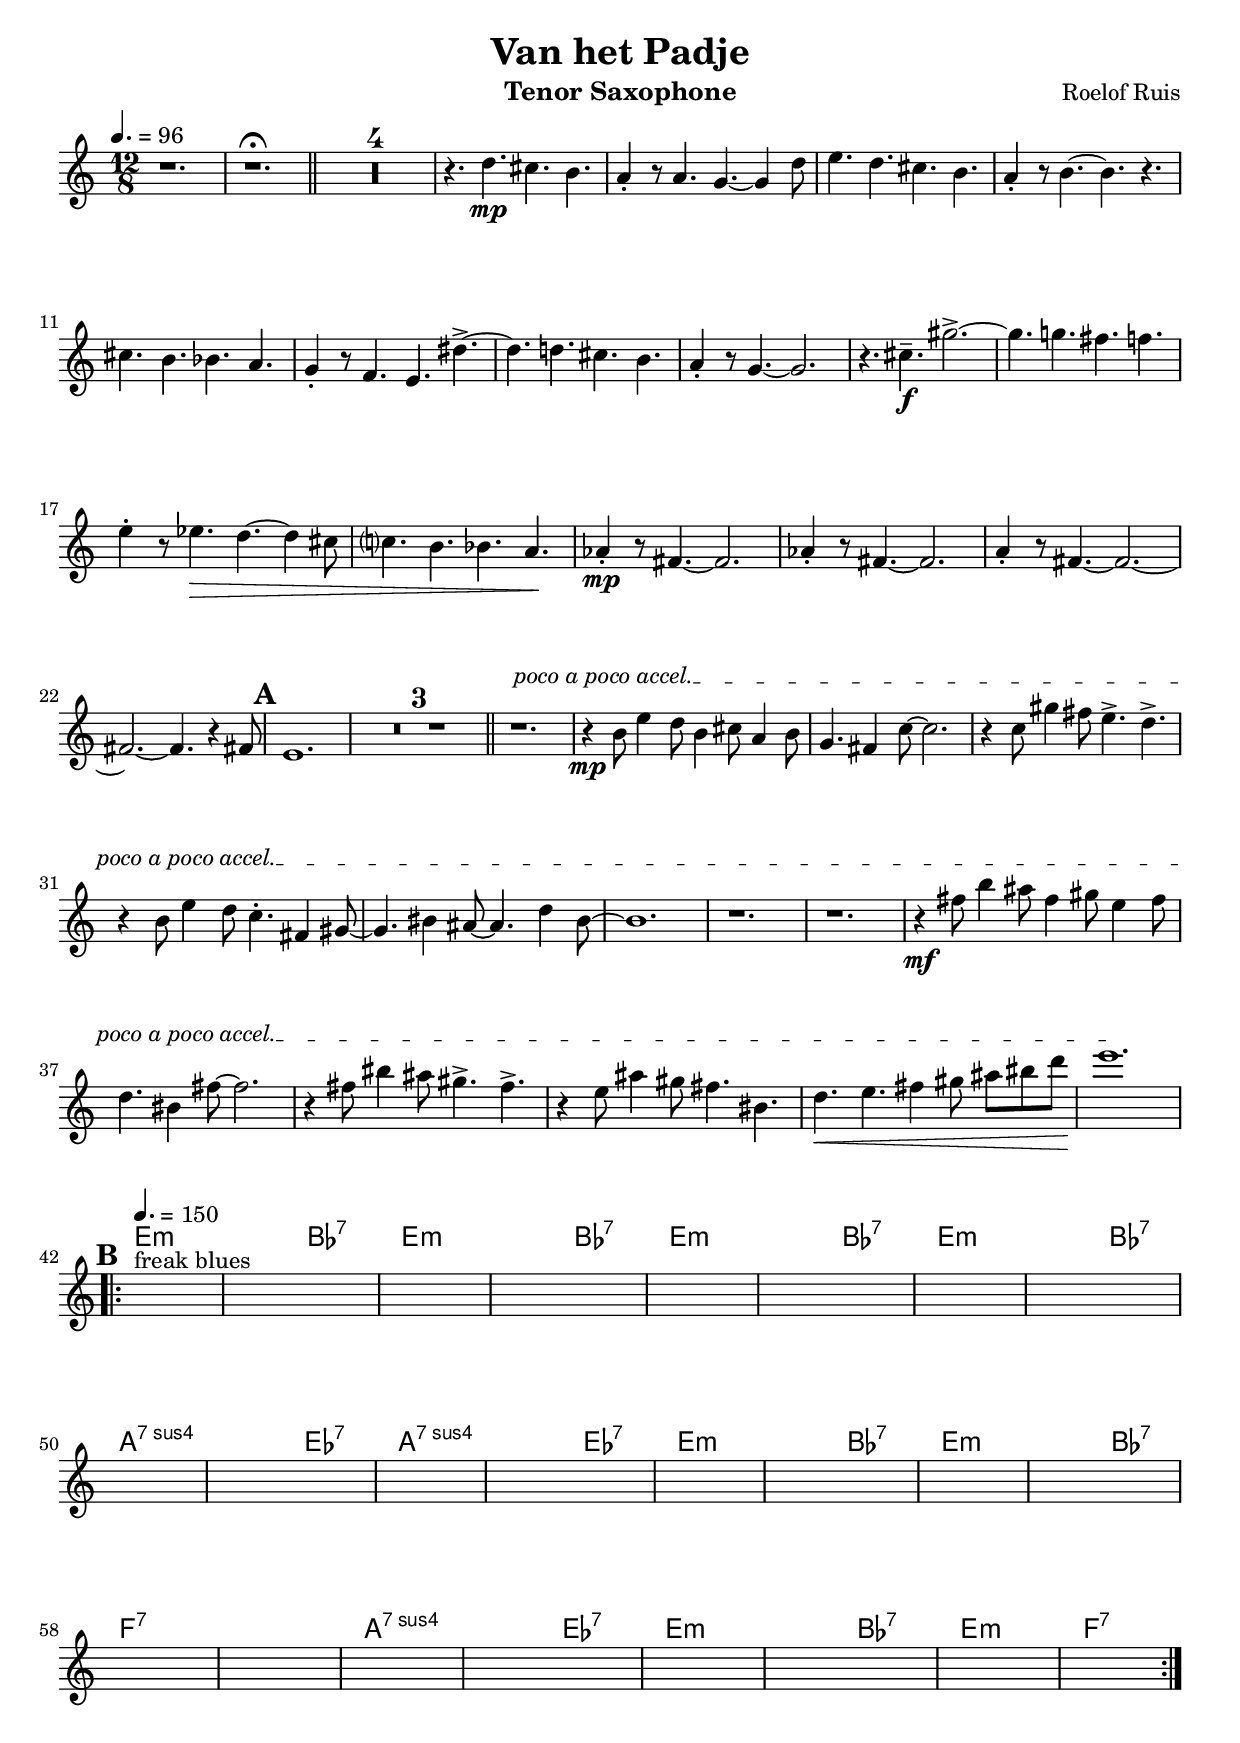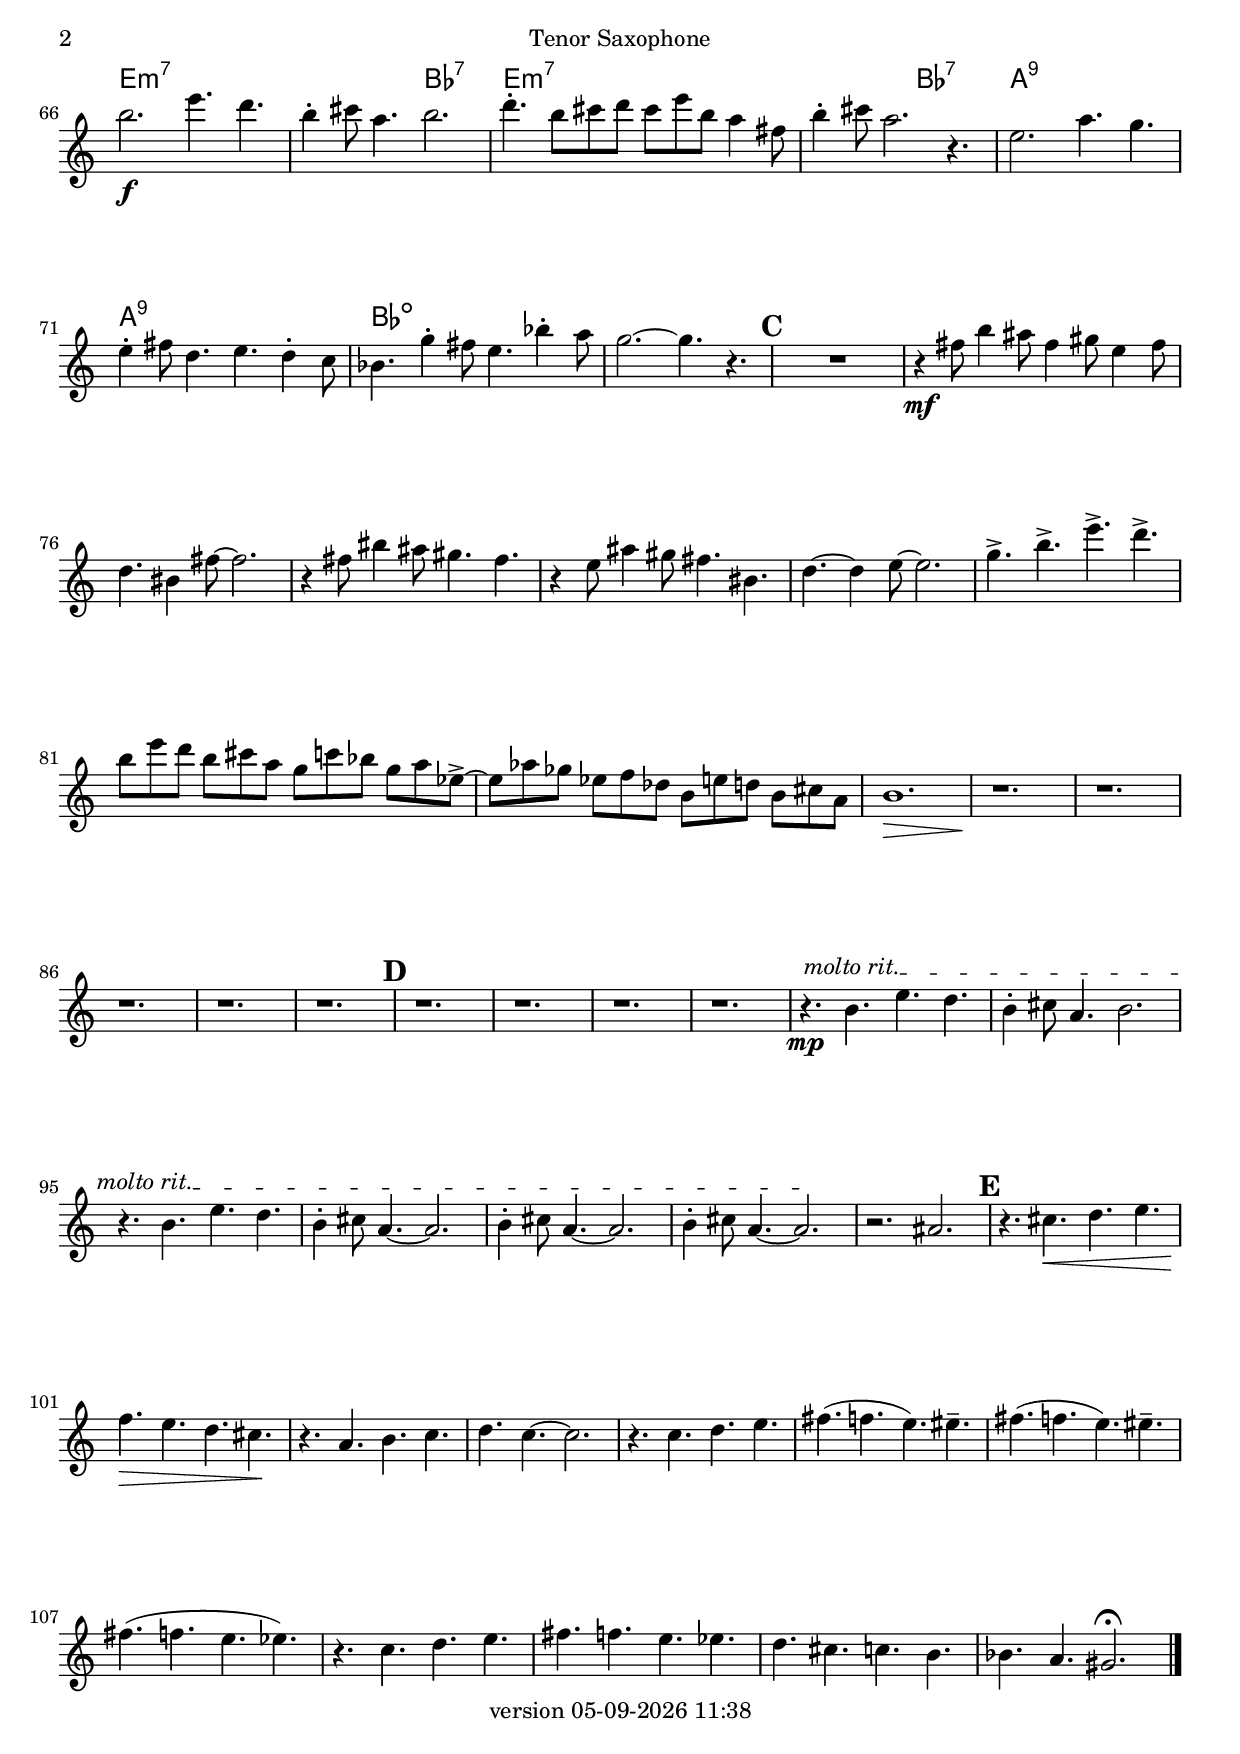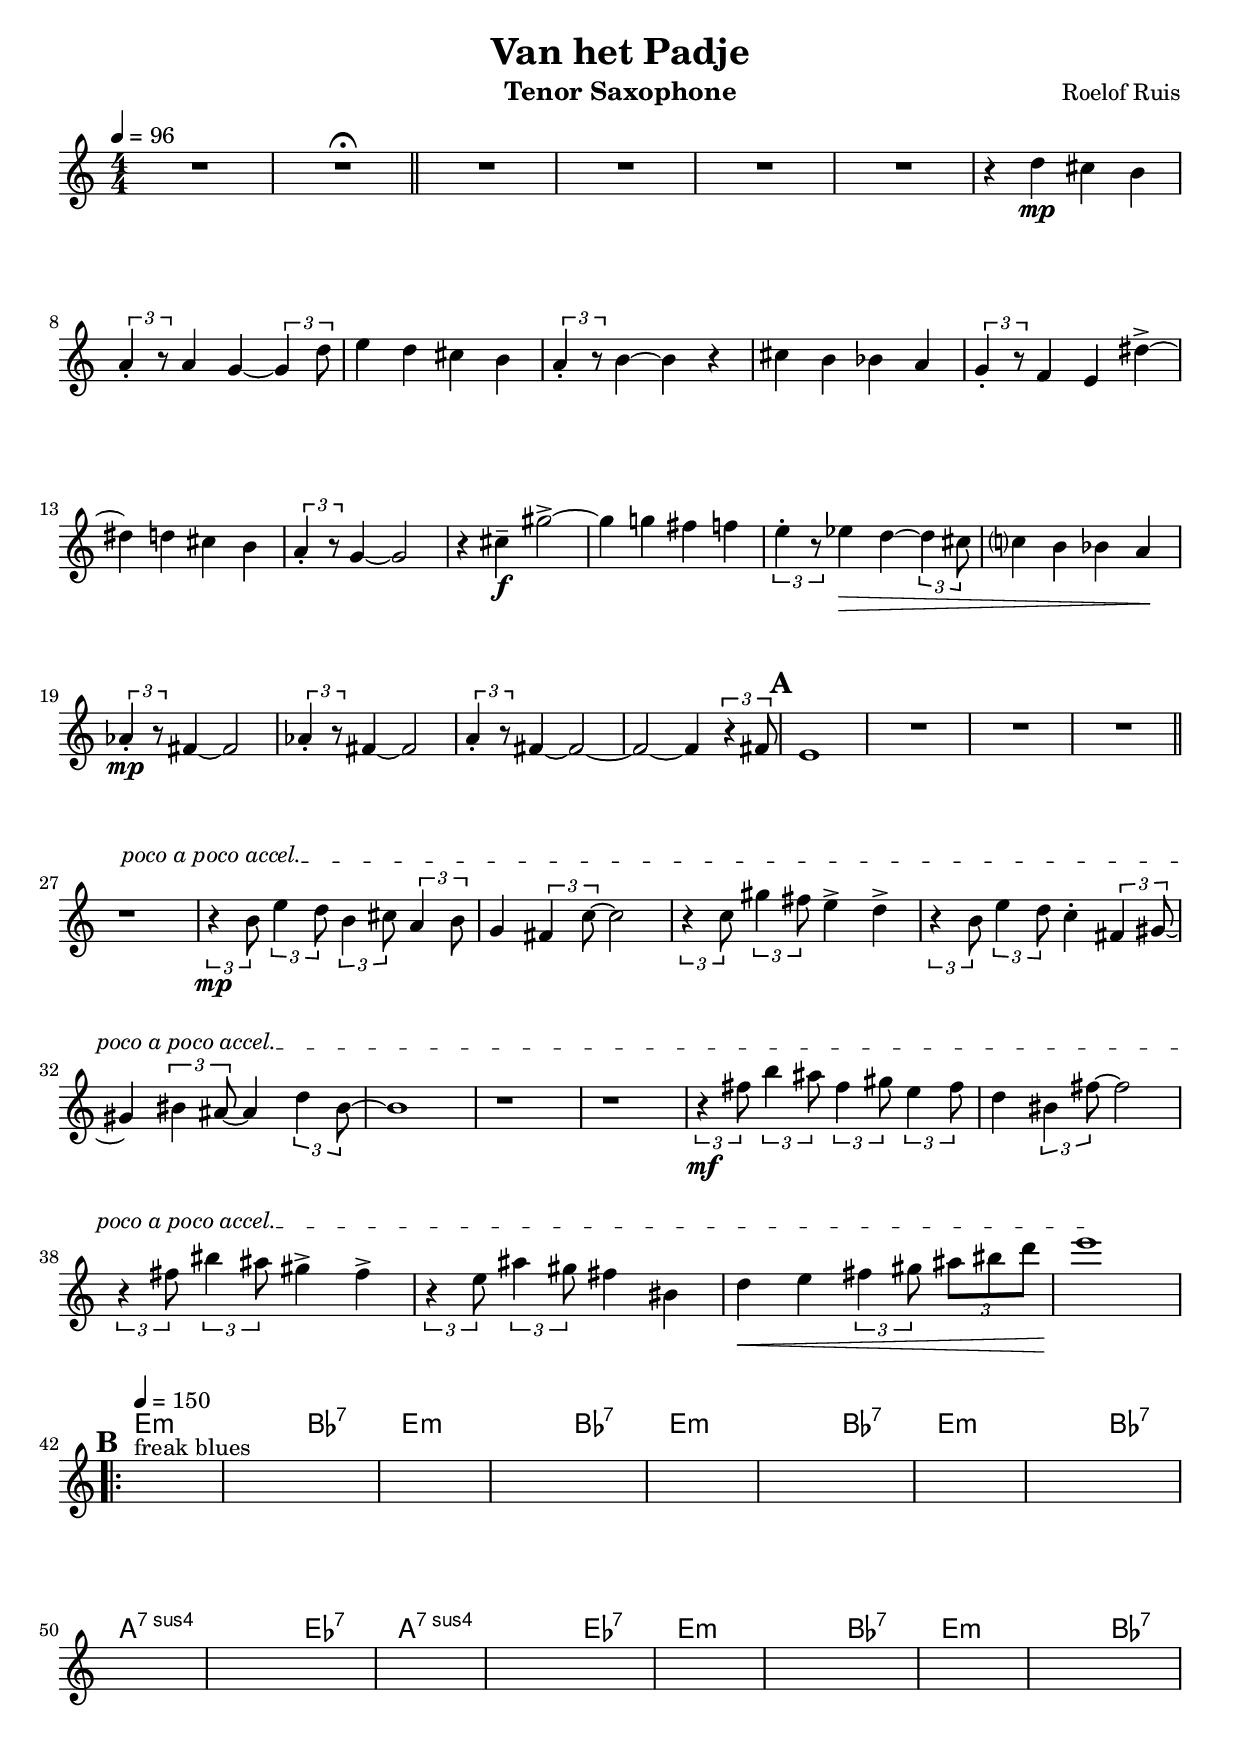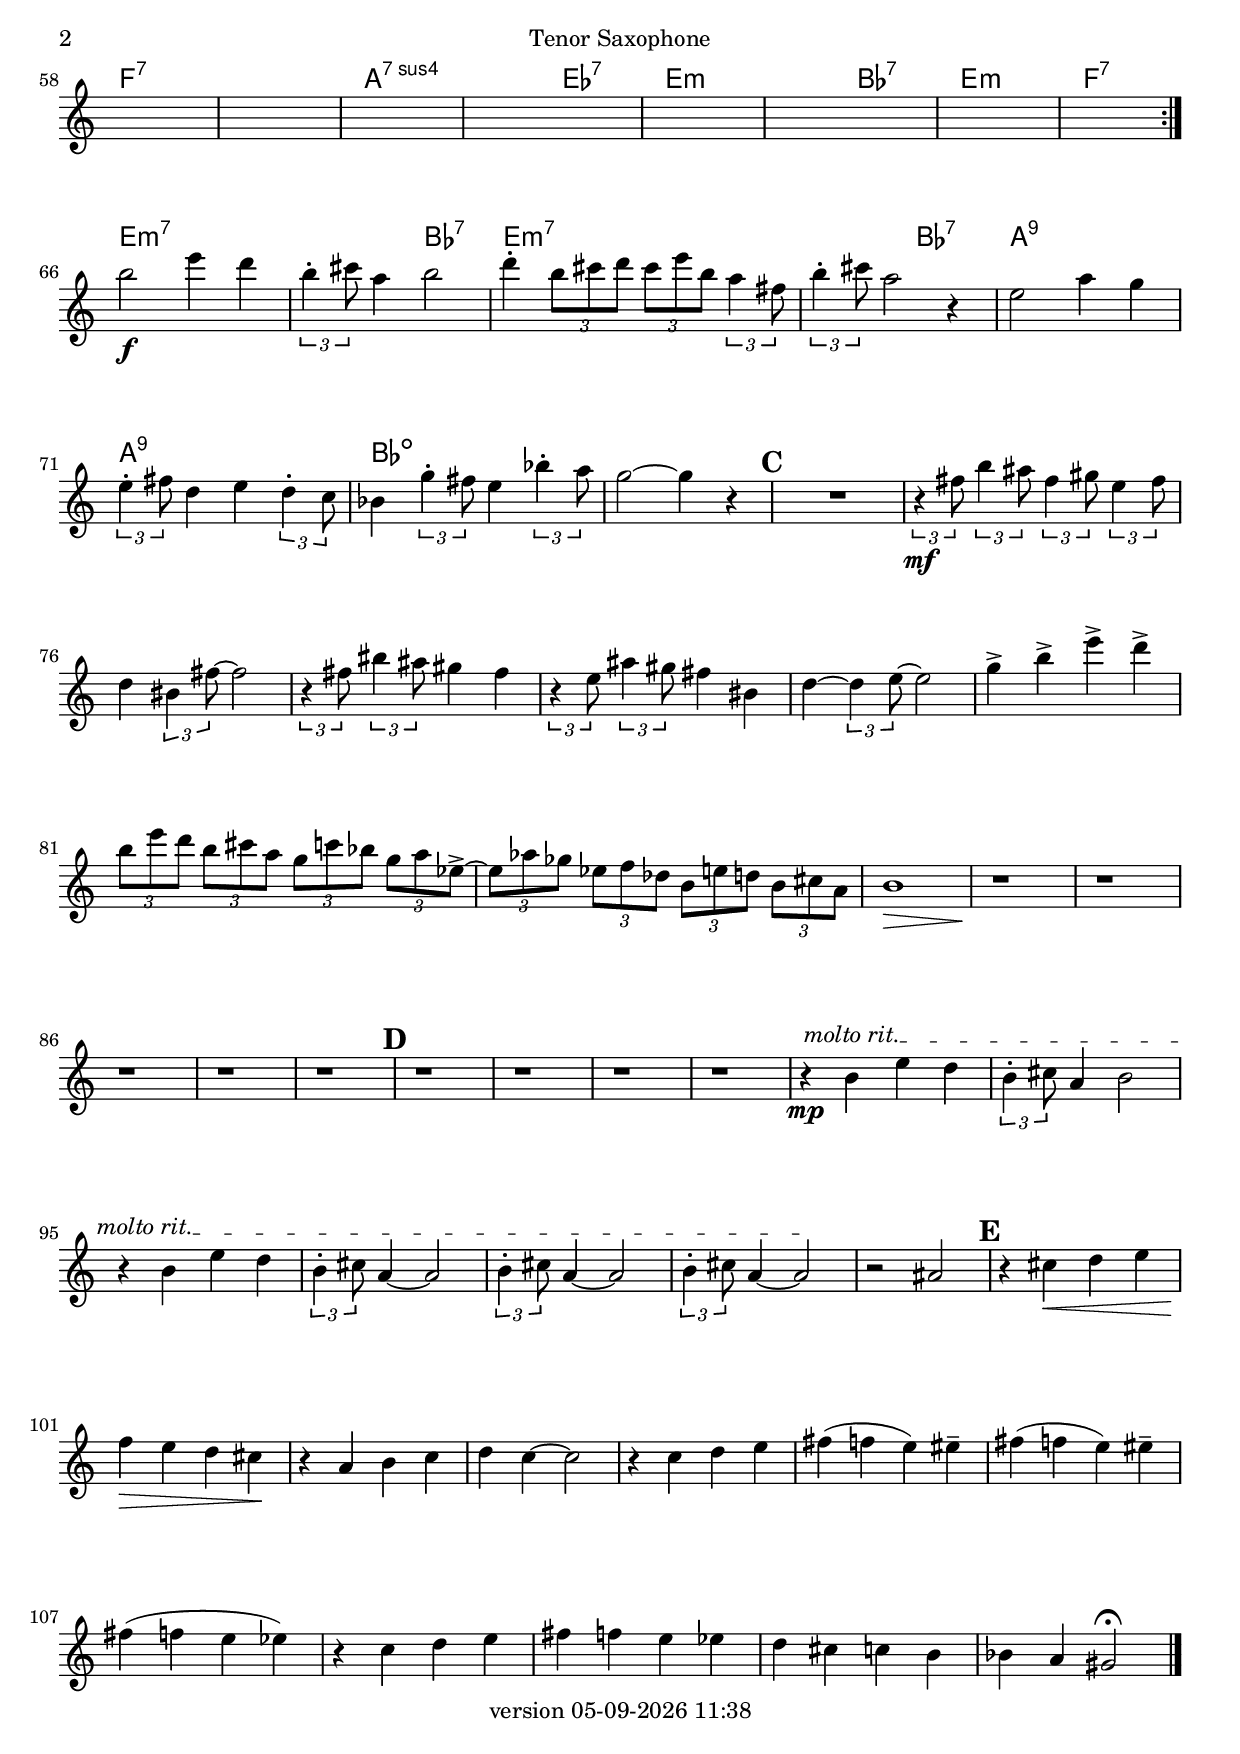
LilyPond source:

\version "2.24"
% -*- output: ./;

globalOptions = {
  \compressEmptyMeasures
  \numericTimeSignature
  \time 12/8
}

chordmusic = \chordmode {
  \set chordChanges = ##t
  \time 12/8

  s1.*2
  s1.*20 |
  s1.*4 |
  s1.*15 |
  
  \repeat volta 2 {
    d1.:m |
    d2.:m as:7 |
    d1.:m |
    d2.:m as:7 |
  
    d1.:m |
    d2.:m as:7 |
    d1.:m |
    d2.:m as:7 |
  
    g1.:7sus4 |
    g2.:7sus4 des:7 |
    g1.:7sus4 |
    g2.:7sus4 des:7 |
    
    d1.:m |
    d2.:m as:7 |
    d1.:m |
    d2.:m as:7 |
  
    es1.:7 |
    es1.:7 |
    g1.:7sus4 |
    g2.:7sus4 des:7 |
    
    d1.:m |
    d2.:m as:7 |
    d1.:m |
    es1.:7 |
  }
  
  d1.:m7 |
  d2.:m7 as2.:7 |
  d1.:m7 |
  d2.:m7 as2.:7 |
  g1.:9 |
  g1.:9 |
  as1.:dim |
  as1.:dim |

}

drumMusic = \drummode {
  \time 12/8
  \tempo 4.=96
  
  r4. cymr4. 4. 4. |
  4 8 4. 2.\fermata |
  
  \bar "||"
  
  R1.*20 |
  
  \mark \default
  
  cymr4. 4. 4. 4 8 |
  4. 4 8 4. 4. |
  4. 4. 4. 4 8 |
  4. 4 8 4. 4. |
  
  \once \override TextSpanner.bound-details.left.text = "poco a poco accel."
  s1.\startTextSpan
  s1.*13 |
  s1.\stopTextSpan
  
  \mark \default
  
  \break
  
  \tempo 4.=150
  
  \repeat volta 2 {
    s1.^\markup { "freak blues" }
    s1.*23
  }
  
  \break
  
  s1.*8 |
  
  \mark \default
  
  s1.*6 |
  cymr4.-> 4.-> 4.-> 4.-> 
  r2. r4. r4 sn8~ |
  sn8 8 8 8 8 8 8 8 8 8 8 8 |
  cymr4. 4 8 4. 4. |
  4. 4. 4. 4 8 |
  s1.*4 |
  
  \mark \default
  
  s1.*4 |
  \once \override TextSpanner.bound-details.left.text = "molto rit."
  s1.\startTextSpan
  s1.*5 |
  s1.\stopTextSpan
  
  \mark \default
  
  \tempo 4.=96
  
  s1.*12 |
  
  \bar "|."
  
}

tenorSaxFourFour = \relative c'' {
  \numericTimeSignature
  \time 4/4

  \clef treble
  
  \tempo 4=96
  R1
  R1\fermata |
  
  \bar "||"

  R1*4 |
  
  r4 c4\mp b4 a4 |
  \times 2/3 { g4-. r8 } g4 f4~ \times 2/3 { f4 c'8 } |
  d4 c4 b4 a4 |
  \times 2/3 { g4-. r8 } a4~ a4 r4 |

  b4 a4 as4 g4 |
  \times 2/3 { f4-. r8 } es4 d4 cis'4->~ |
  cis4 c b a |
  \times 2/3 { g4-. r8 } f4~ f2 |
  r4 b4--\f fis'2->~ |
  fis4 f4 e4 es4 |
  \times 2/3 { d4-. r8 } des4\> c4~ \times 2/3 { c4 b8 } |
  bes?4 a4 as4 g4\! |
  
  \times 2/3 { ges4-.\mp\! r8 } e4~ e2 |
  \times 2/3 { ges4-. r8 } e4~ e2 |
  \times 2/3 { g4-. r8 } e4~ 2~ |
  e2~ e4 \times 2/3 { r4 e8 } |

  \mark \default
  d1 |
  R1*3 |

  \bar "||"
  \break
  \once \override TextSpanner.bound-details.left.text = "poco a poco accel." |
  r1\startTextSpan
  \times 2/3 { r4\mp a'8 } \times 2/3 { d4 c8 } \times 2/3 { a4 b8 } \times 2/3 { g4 a8 } |
  f4 \times 2/3 { e4 bes'8~ } bes2 |
  \times 2/3 { r4 bes8 } \times 2/3 { fis'4 e8 } d4-> c-> |
  \times 2/3 { r4 a8 } \times 2/3 { d4 c8 } bes4-. \times 2/3 { e,4 fis8~ } | 
  fis4 \times 2/3 { ais4 gis8~ } gis4 \times 2/3 { c4 ais8~ } |
  ais1
  r1
  r1
  \times 2/3 { r4\mf e'8 } \times 2/3 { a4 gis8 } \times 2/3 { e4 fis8 } \times 2/3 { d4 e8 } |
  c4 \times 2/3 { ais4 e'8~ } e2 |
  \times 2/3 { r4 e8 } \times 2/3 { ais4 gis8 } fis4-> e4-> |
  \times 2/3 { r4 d8 } \times 2/3 { gis4 fis8 } e4 ais,4 |
  c4\< d4 \times 2/3 { e4 fis8 } \times 2/3 { gis8 ais c } |
  d1\!\stopTextSpan |
  
  \break
  
  \mark \default
  \tempo 4=150

  \repeat volta 2 {
    s1^\markup { "freak blues" }
    s1*23
  }
  
  \break
  
  a2\f d4 c4 |
  \times 2/3 { a4-. b8 } g4 a2 |
  c4-. \times 2/3 { a8 b c } \times 2/3 { b d a } \times 2/3 { g4 e8 } |
  \times 2/3 { a4-. b8 } g2 r4 |
  
  d2 g4 f4 |
  \times 2/3 { d4-. e8 } c4 d4 \times 2/3 { c4-. bes8 } |
  as4 \times 2/3 { f'4-. e8 } d4 \times 2/3 { as'4-. g8 } |
  f2~ f4 r4 |
  
  \mark \default
  R1
  \times 2/3 { r4\mf e8 } \times 2/3 { a4 gis8 } \times 2/3 { e4 fis8 } \times 2/3 { d4 e8 } |
  c4 \times 2/3 { ais4 e'8~ } e2 |
  \times 2/3 { r4 e8 } \times 2/3 { ais4 gis8 } fis4 e4 |
  \times 2/3 { r4 d8 } \times 2/3 { gis4 fis8 } e4 ais,4 |
  c4~ \times 2/3 { c4 d8~ } d2 |
  f4-> a4-> d4-> c4-> |
  \times 2/3 { a8 d c } \times 2/3 { a b g } \times 2/3 { f bes as } \times 2/3 { f g des~-> } |
  \times 2/3 {des ges fes } \times 2/3 { des es ces } \times 2/3 { a d c } \times 2/3 { a b g } |
  a1\> |
  r1\! |
  r1 |
  r1 |
  r1 |
  r1 |
  
  \mark \default
  
  r1 |
  r1 |
  r1 |
  r1 |
  
  \once \override TextSpanner.bound-details.left.text = "molto rit."
  r4\mp\startTextSpan a4 d4 c4 |
  \times 2/3 { a4-. b8 } g4 a2 |
  r4 a4 d4 c4 |
  \times 2/3 { a4-. b8 } g4~ g2
  \times 2/3 { a4-. b8 } g4~ g2
  \times 2/3 { a4-. b8 } g4~ g2\stopTextSpan
  r2 gis2 |
  
  \mark \default
  
  r4 b\< c d |
  es\!\> d c b\! |
  r4 g a bes |
  c4 bes4~ bes2 |
  
  
  r4 bes c d |
  e4( es d) dis-- |
  e4( es d) dis-- |
  e4( es d des) |

  r4 bes c d |
  e4 es d des |
  c b bes a |
  as g fis2\fermata |
  
  \bar "|."
}

tenorSax = \relative c'' {
  \globalOptions
  \clef treble
  
  \tempo 4.=96
  r1.
  r1.\fermata |
  
  \bar "||"

  R1.*4 |
  
  r4. c4.\mp b4. a4. |
  g4-. r8 g4. f4.~ f4 c'8 |
  d4. c4. b4. a4. |
  g4-. r8 a4.~ a4. r4. |

  b4. a4. as4. g4. |
  f4-. r8 es4. d4. cis'4.->~ |
  cis4. c b a |
  g4-. r8 f4.~ f2. |
  r4. b4.--\f fis'2.->~ |
  fis4. f4. e4. es4. |
  d4-. r8 des4.\> c4.~ c4 b8 |
  bes?4. a4. as4. g4.\! |
  
  ges4-.\mp\! r8 e4.~ e2. |
  ges4-. r8 e4.~ e2. |
  g4-. r8 e4.~ 2.~ |
  e2.~ e4. r4 e8 |

  \mark \default
  d1. |
  R1.*3 |

  \bar "||"
  \once \override TextSpanner.bound-details.left.text = "poco a poco accel." |
  r1.\startTextSpan
  r4\mp a'8 d4 c8 a4 b8 g4 a8 |
  f4. e4 bes'8~ bes2. |
  r4 bes8 fis'4 e8 d4.-> c-> |
  r4 a8 d4 c8 bes4.-. e,4 fis8~ | 
  fis4. ais4 gis8~ gis4. c4 ais8~ |
  ais1.
  r1.
  r1. 
  r4\mf e'8 a4 gis8 e4 fis8 d4 e8 |
  c4. ais4 e'8~ e2. |
  r4 e8 ais4 gis8 fis4.-> e4.-> |
  r4 d8 gis4 fis8 e4. ais,4. |
  c4.\< d4. e4 fis8 gis8 ais c |
  d1.\!\stopTextSpan |
  
  \break
  
  \mark \default
  \tempo 4.=150

  \repeat volta 2 {
    s1.^\markup { "freak blues" }
    s1.*23
  }
  
  \break
  
  a2.\f d4. c4. |
  a4-. b8 g4. a2. |
  c4.-. a8 b c b d a g4 e8 |
  a4-. b8 g2. r4. |
  
  d2. g4. f4. |
  d4-. e8 c4. d4. c4-. bes8 |
  as4. f'4-. e8 d4. as'4-. g8 |
  f2.~ f4. r4. |
  
  \mark \default
  R1.
  r4\mf e8 a4 gis8 e4 fis8 d4 e8 |
  c4. ais4 e'8~ e2. |
  r4 e8 ais4 gis8 fis4. e4. |
  r4 d8 gis4 fis8 e4. ais,4. |
  c4.~ c4 d8~ d2. |
  f4.-> a4.-> d4.-> c4.-> |
  a8 d c a b g f bes as f g des~-> |
  des ges fes des es ces a d c a b g |
  a1.\> |
  r1.\! |
  r1. |
  r1. |
  r1. |
  r1. |
  
  \mark \default
  
  r1. |
  r1. |
  r1. |
  r1. |
  
  \once \override TextSpanner.bound-details.left.text = "molto rit."
  r4.\mp\startTextSpan a4. d4. c4. |
  a4-. b8 g4. a2. |
  r4. a4. d4. c4. |
  a4-. b8 g4.~ g2.
  a4-. b8 g4.~ g2.
  a4-. b8 g4.~ g2.\stopTextSpan
  r2. gis2. |
  
  \mark \default
  
  r4. b\< c d |
  es\!\> d c b\! |
  r4. g a bes |
  c4. bes4.~ bes2. |
  
  
  r4. bes c d |
  e4.( es d) dis-- |
  e4.( es d) dis-- |
  e4.( es d des) |

  r4. bes c d |
  e4. es d des |
  c b bes a |
  as g fis2.\fermata |
  
  \bar "|."
}

accordionRight = \relative c' {
  \globalOptions
  \clef treble
  
  \tempo 4.=96
  <c~ e~ fis~ ais~>1.\mf |
  <c e fis ais>2. <d f as>2.\fermata |

  \bar "||"

  << { 
    a'2. d4. c4. |
    a4-. b8 g4. a2. |
    a2. d4. c4. |
    a4-. b8 g4.~ g2. |

    a2. d4. c4. |
    a4-. b8 g4. a2. |
    a2. d4. c4. |
    a4-. b8 g4.~ g4. r4. |
    
    a2. d4. c4. |
    a4-. b8 g4. a2. |
    a2. d4. c4. |
    a4-. b8 g4.~ g2.~ |
    g2.~ g4. r4.
    a2. d4. c4. |
    a4-. b8 g4. a2. |
    a2. d4. c4. |

    a4-. b8 g4.~ g2. |
    a4-. b8 g4.~ g2. |
    a4-. b8 g4.~ g2.~ |
    g2.~ g4. r4 gis8 |
  } \\ {
    d2.\mp e2. |
    f4-. r8 f4. e2. |
    d2. e2. |
    f4-. r8 d4.~ d2. |
    
    d2. e4. f4. |
    f4-. r8 f4. e2. |
    d2. e4. f4. |
    f4-. r8 d4.~ d4. r4. |
    
    f2. e2. |
    es4. des4. d4. e4. |
    f2. e4. f4. |
    f4-. r8 d4.~ d2.~ |
    d2.~ d4. r4. |
    
    d2. f4. fis4. |
    g4 r8 f4. e4. es4. |
    d4. des4. e2. |

    d4 r8 des4.~ des2. | 
    d4 r8 des4.~ des2. | 
    d4 r8 des4.~ des2.~ |
    des2.~ des4. r4. |
  } >>
  
  \mark \default
  a'4 g8 a4 g8 a4 g8 a4 g8 |
  a4 g8 a4 g8 a4 g8 a4 g8 |
  
  R1.*2 |
  
  \bar "||"
  \once \override TextSpanner.bound-details.left.text = "poco a poco accel." |
  <g c d e>2.\startTextSpan <a~ d~ e~ fis~>4. <a d e fis>4 <gis~ d'~ e~ g~>8 |
  <gis d' e g>1. |
  <g c d e>2. <a~ d~ e~ fis~>4. <a d e fis>4 <gis d' e g>8 |
  r4 <ais~ e'~ fis~ a~>8 <ais~ e'~ fis~ a~>4. <ais e' fis a>2. |
  <g c d e>2. <a~ d~ e~ fis~>4. <a d e fis>4 <gis~ d'~ e~ g~>8 |
  <gis~ d'~ e~ g~>4. <gis d' e g>4 <ais~ e'~ fis~ a~>8 <ais~ e'~ fis~ a~>4. <ais e' fis a>4 <c~ e~ fis~ ais~>8
  <c e fis ais>1. |
  r4 <gis d' e g>8 r4 <ais e' fis a>8 r4 <c~ e~ fis~ ais~>8 <c e fis ais>4. |
  <g c d e>2. <a~ d~ e~ fis~>4. <a d e fis>4 <gis~ d'~ e~ g~>8 |
  <gis d' e g>1. |
  <g c d e>2. <a~ d~ e~ fis~>4. <a d e fis>4 <gis d' e g>8 |
  r4 <ais~ e'~ fis~ a~>8 <ais~ e'~ fis~ a~>4. <ais e' fis a>2. |
  <g c d e>2. <a~ d~ e~ fis~>4. <a d e fis>4 <gis~ d'~ e~ g~>8 |
  <gis~ d'~ e~ g~>4. <gis d' e g>4 <ais~ e'~ fis~ a~>8 <ais~ e'~ fis~ a~>4. <ais e' fis a>4 <c~ e~ fis~ ais~>8
  <c e fis ais>1.\stopTextSpan |
  
  \mark \default
  \tempo 4.=150
  
  \break
  
  \repeat volta 2 {
    r4.^\markup { "freak blues" } <d, g c>4 r8 r4. <d g c>4 r8 |
    r4. r4 <fis c' f>8 r4 <fis~ c'~ f~>8 <fis c' f>4. |
    r4. <d g c>4 r8 r4. <d g c>4 r8 |
    r4. <d g c>4 <fis~ c'~ f~>8 <fis c' f>4. r4. |
    
    r4. <d g c>4 r8 r4. <d g c>4 r8 |
    r4. r4 <fis c' f>8 r4 <fis~ c'~ f~>8 <fis c' f>4. |
    r4. <d g c>4 r8 r4. <d g c>4 r8 |
    r4. <d g c>4 <fis~ c'~ f~>8 <fis c' f>4. r4. |
    
    r4. <g c f>4 r8 r4. <g c f>4 r8 |
    r4. r4 <f b e>8 r4 <f~ b~ e~>8 <f b e>4. |
    r4. <g c f>4 r8 r4. <g c f>4 r8 |
    r4. <g c f>4 <f~ b~ e~>8 <f b e>4. r4. |
  
    r4. <d g c>4 r8 r4. <d g c>4 r8 |
    r4. r4 <fis c' f>8 r4 <fis~ c'~ f~>8 <fis c' f>4. |
    r4. <d g c>4 r8 r4. <d g c>4 r8 |
    r4. <d g c>4 <fis~ c'~ f~>8 <fis c' f>4. r4. |
    
    r4. <g cis f>4 r8 r4. <g cis f>4 r8 |
    r4 <g cis f>8 r4 <g cis f>8 r4 <g~ cis~ f~>8 <g cis f>4. |
    r4. <g c f>4 r8 r4. <g c f>4 r8 |
    r4 <g c f>8 r4 <f~ b~ e~>8 <f b e>4. r4. |
    
    r4. <d g c>4 r8 r4. <d g c>4 r8 |
    r4. r4 <fis c' f>8 r4 <fis~ c'~ f~>8 <fis c' f>4. |
    r4. <d g c>4 r8 r4. <d g c>4 r8 |
    r4 <g cis f>8 r4 <g cis f>8 r4 <g~ cis~ f~>8 <g cis f>4. |
  }
  
  \break
  
  \mark \default

  <c e f a>2. <e f a d>4. <e f a c>4. |
  <c e f a>4-. <d f b>8 <c d e g>4. <ais e' fis a>2. |
  <c e f a>2. <e f a d>4. <e f a c>4. |
  <c e f a>4-. <d f b>8 <gis,~ d'~ e~ g~>4. <gis d' e g>2. |
  
  <f a b d>2. <a b d g>4. <a b d f>4. |
  <f a b d>4-. <g c e>8 <f a b c>4. <f a b d>2. |
  <f as b d>2. <as b d g>4. <as b d f>4. |
  <as b d>4-. e'8 <as,~ b~ d~>4. <as b d>4. r4. |
  
  
  \mark \default
  <g c d e>2. <a~ d~ e~ fis~>4. <a d e fis>4 <gis~ d'~ e~ g~>8 |
  <gis d' e g>1. |
  <g c d e>2. <a~ d~ e~ fis~>4. <a d e fis>4 <gis d' e g>8 |
  r4 <ais~ e'~ fis~ a~>8 <ais~ e'~ fis~ a~>4. <ais e' fis a>2. |
  <g c d e>2. <a~ d~ e~ fis~>4. <a d e fis>4 <gis~ d'~ e~ g~>8 |
  <gis~ d'~ e~ g~>4. <gis d' e g>4 <ais~ e'~ fis~ a~>8 <ais~ e'~ fis~ a~>4. <ais e' fis a>4 <c e fis ais>8-.
  f4.-. a-. d-. c-. |
  a8 d c a b g f bes as f g des~-> |
  des ges fes des es ces a d c a b g |
  a4 g8 a4 g8 a4 g8 a4 g8 |
  r1. |
  <g c d e>2. <a d e fis>2. |
  <gis d' e g>2. <ais~ e'~ fis~ a~>4. <ais e' fis a>4 <c~ e~ fis~ ais~>8 |
  <c~ e~ fis~ ais~>1.\> |
  <c e fis ais>1.\! |

  \mark \default
  
  << { 
    r4. a4. d4. c4. |
    a4-. b8 g4. a2. |
    f4. a4. d4. c4. |
    a4-. b8 g4.~ g2. |
    
    \once \override TextSpanner.bound-details.left.text = "molto rit."
    r4.\startTextSpan a4. d4. c4. |
    a4-. b8 g4. a2. |
    f4. a4. d4. c4. |
    a4-. b8 g4.~ g2. |
    a4-. b8 g4.~ g2. 
    a4-. b8 g4.~ g2.\stopTextSpan
    s2. gis2. |
  } \\ {
    f2.\mp es2. |
    d2. c4. bes4. |
    a4. c4. e2. |
    d4 r8 c4.~ c2. |
    
    f2. es2. |
    d2. c4. bes4. |
    a4. c4. e2. |
    d4 r8 cis4.~ cis2. |
    d4 r8 c4.~ c2. |
    d4 r8 c4.~ c2. |
    b'2.\rest c,2. |
  } >>
  
  \tempo 4.=96
  \mark \default
 << { 
    a'2. d4. c4. |
    a4 b8 g4. a2. |
    a2. d4. c4. |
    a4-. b8 g4.~ g2. |
   
    a2. d4. c4. |
    a4-. b8 g4. a4. b4.\rest |
    a4-. b8 g4. a4. b4.\rest |
    a4-. b8 g4. a4. b4.\rest |
    
    a2. d4. c4. |
    a4-. b8 g4. a2. |
    a4-. b8 g4. a4. f4. |
    e4-. f8 d4. d2. |
  } \\ {
    % TODO: dubbelen van de baspartij
    d2. e2. |
    f2. e2. |
    f2. es2. |
    d2. c2. |
    
    d2. e2. |
    f2. e4. s4. |
    f2. e4. s4. |
    f2. e4. s4. |
    
    d2. e2. |
    f2. e2. |
    d2.~ d4. bes4. |
    bes2. a2.\fermata |
  } >>

  \bar "|."
}

accordionLeft = \relative c {
  \globalOptions
  \clef bass
  
  \tempo 4.=96
  R1. |
  R1. |

  \bar "||"
  
  R1.*20 |
  
  \mark \default
  
  R1.*4 |
  
  \bar "||"

  R1.*15 |
  
  \mark \default
  \tempo 4.=150
  
  \break
  
  \repeat volta 2 {
    R1.*24
  }
  
  \break
  
  \mark \default
  
  R1.*8

  \mark \default

  R1.*15

  \mark \default
  
  R1.*10 |
  
  r2. es2. |  
  
  \tempo 4.=96
  \mark \default
  
  f1.~ |
  f1. |
  es1.~ |
  es1. |
  
  R1.*4
  
  g2. a2. |
  b2. a2. |
  g f |
  e d |

  \bar "|."
}

bass = \relative c {
  \globalOptions
  \clef bass

  \tempo 4.=96
  r4. a4. d c |
  a4-. b8 g4. a2.\fermata |
  
  \bar "||"

  R1.*20 |
  
  \mark \default
  d4 c8 d4 c8 d4 c8 d4 c8 |
  d4 c8 d4 c8 d4 c8 d4 c8 |
  d4 c8 d4 c8 d4 c8 d4 c8 |
  d4 c8 d4 c8 d4 c8 d4 c8 |
  \bar "||"
  \once \override TextSpanner.bound-details.left.text = "poco a poco accel." |
  d4\startTextSpan c8 d4 c8 d4 c8 d4 c8 |
  d4 c8 d4 c8 d4 c8 d4 c8 |
  d4 c8 d4 c8 d4 c8 d4 c8 |
  d4 c8 d4 c8 d4 c8 d4 c8 |
  d4 c8 d4 c8 d4 c8 d4 c8 |
  d4 c8 d4 c8 d4 c8 d4 c8 |
  d4 c8 d4 c8 d4 c8 d4 c8 |
  d4 c8 d4 c8 d4 c8 d4 c8 |

  d4 c8 d4 c8 d4 c8 d4 c8 |
  d4 c8 d4 c8 d4 c8 d4 c8 |
  d4 c8 d4 c8 d4 c8 d4 c8 |
  d4 c8 d4 c8 d4 c8 d4 c8 |
  d4 c8 d4 c8 d4 c8 d4 c8 |
  d4 c8 d4 c8 d4 c8 d4 c8 |
  d4 c8 e4 d8 fis4 e8 gis4 fis8\stopTextSpan |
  
  \mark \default
  \tempo 4.=150

  \break

  \repeat volta 2 {
    d4^\markup { "freak blues" } a8 r4 a8 d4 a8 r4 a8 |
    d4 a8 r4 as8 r4 as8~ as4. |
    d4 a8 r4 a8 d4 a8 r4 a8 |
    d4 a8 r4 as8~ as4. r4. |
  
    d4 a8 r4 a8 d4 a8 r4 a8 |
    d4 a8 r4 as8 r4 as8~ as4. |
    d4 a8 r4 a8 d4 a8 r4 a8 |
    d4 a8 r4 as8~ as4. r4. |
    
    g'4 d8 r4 d8 g4 d8 r4 d8 |
    g4 d8 r4 des8 r4 des8~ des4. |
    g4 d8 r4 d8 g4 d8 r4 d8 |
    g4 d8 r8 g8 des8~ des4. r4. |
  
    d4 a8 r4 a8 d4 a8 r4 a8 |
    d4 a8 r4 as8 r4 as8~ as4. |
    d4 a8 r4 a8 d4 a8 r4 a8 |
    d4 a8 r4 as8~ as4. r4. |
  
    a'4 es8 r4 es8 a4 es8 r4 es8 |
    a4 es8 r4 es8 r4 es8~ es4. |
    g4 d8 r4 d8 g4 d8 r4 d8 |
    g4 d8 r4 des8~ des4. r4. |
    
    d4 a8 r4 a8 d4 a8 r4 a8 |
    d4 a8 r4 as8 r4 as8~ as4. |
    d4 a8 r4 a8 d4 a8 r4 a8 |
    r4 es'8 r4 es8 r4 es8~ es4. |
  }
  
  \break
  
  \mark \default

  d4 a8 f'4 a,8 d4 a8 f'4 a,8 |
  d4 a8 f'4 a,8 c4 as8 ges'4 as,8 |
  d4 a8 f'4 a,8 d4 a8 f'4 a,8 |
  d4 a8 f'4 a,8 c4 as8 ges'4 as,8 |
  
  g'4 d8 b'4 d,8 g4 d8 b'4 d,8 |
  g4 d8 b'4 d,8 g4 d8 b'4 d,8 |
  as4 f8 d'4 f,8 as4 f8 d'4 f,8 |
  as4 ges8 as4 ges8 bes4. r4. |
  
  \mark \default
  c4 bes8 c4 bes8 c4 bes8 c4 bes8 |
  c4 bes8 c4 bes8 c4 bes8 c4 bes8 |
  c4 bes8 c4 bes8 c4 bes8 c4 bes8 |
  c4 bes8 c4 bes8 c4 bes8 c4 bes8 |
  c4 bes8 c4 bes8 c4 bes8 c4 bes8 |
  c4 bes8 c4 bes8 c4 bes8 c4 bes8 |
  f4.-- a4.-- d4.-- c4.-- |
  r2. r4. r4 des8~-> |
  des8 ges fes des es ces a d c a b g |
  
  d'4 c8 d4 c8 d4 c8 d4 c8 |
  d4 c8 d4 c8 d4 c8 d4 c8 |
  d4 c8 e4 d8 fis4 e8 gis4 fis8 |
  gis4 fis8 ais4 gis8 c4 ais8 d4 c8 |
  d4\> c8 d4 c8 d4 c8 d4 c8 |
  d4 c8 d4 c8 d4 c8 bes4 c8\! |
  
  \mark \default

  d4\mp c8 d4 c8 bes4 as8 bes4 as8 |
  ges4 e8 ges4 e8 d4 c8 d4 c8 |

  d'4 c8 d4 c8 bes4 as8 bes4 as8 |
  ges4 e8 ges4 e8 d4 c8 d4 c8 |
  
  \once \override TextSpanner.bound-details.left.text = "molto rit."
  d'4\startTextSpan c8 d4 c8 bes4 as8 bes4 as8 |
  ges4 e8 ges4 e8 d4 c8 d4 c8 |
  
  d'4 c8 d4 c8 bes4 as8 bes4 as8 |
  ges4 r8 e4.~ e2.
  ges4 r8 e4.~ e2.
  ges,4 r8 e4.~ e2.\stopTextSpan
  r2. es'2. |

  \mark \default
  f2. f'2. |
  f,1. |
  es2. es'2. |
  es,1. |
  r1.|
  r1. |
  r1. |
  r1. |
  g2. a2. |
  b2. a2. |
  g2. f2. |
  e2. d2.\fermata |

  \bar "|."
}

% --- BOOKS --- %
title = "Van het Padje"
bookname = "VanHetPadje"
composer = "Roelof Ruis"
date = #(strftime "%d-%m-%Y %H:%M" (localtime (current-time)))
docVersion = #(string-append "version " date)

BookFull = \book {
  \bookOutputName #(string-append bookname "_Full")
  \paper {
    indent = 0.0
    ragged-last-bottom = ##f
    print-all-headers = ##t
    %max-systems-per-page = 16
  }
  
  \header {
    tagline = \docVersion
  }
  
  \score {
    \header {
      title = \title
      composer = \composer
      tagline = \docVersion
    }
    <<
      \new ChordNames { \chordmusic }
      \new Staff = "saxophone" \tenorSax
      \new GrandStaff = "accordion" <<
        \new Staff \accordionRight
        \new Staff \accordionLeft
      >>
      \new Staff = "bass" \bass
      \new DrumStaff = "drums" \drumMusic
    >>
  }
}

BookDrums = \book {
  \bookOutputName #(string-append bookname "_Drums")
  \paper {
    indent = 0.0
    ragged-last-bottom = ##f 
    print-all-headers = ##f
    max-systems-per-page = 12
  }

  \header {
    title = \title
    composer = \composer
    instrument = "Drums - outline"
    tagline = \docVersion
  }
  
  \score {
    <<
      \new DrumStaff { \drumMusic }
    >>
    
    \layout {
      \context {
        \Score
        \override SpacingSpanner.uniform-stretching = ##t
        \override SpacingSpanner.base-shortest-duration = #(ly:make-moment 1/8)
      }
    }
  }
}

BookTenorSax = \book {
  \bookOutputName #(string-append bookname "_TenorSax")
  \paper {
    indent = 0.0
    ragged-last-bottom = ##f

    print-all-headers = ##f
    max-systems-per-page = 12
  }
  
  \header {
    title = \title
    composer = \composer
    instrument = "Tenor Saxophone"
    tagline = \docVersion
  }
  
  \score {
    <<
      \new ChordNames { \transpose bes c' { \chordmusic } }
      \new Staff { \transpose bes c' \tenorSax }
    >>
  }
}

BookTenorSaxFourFourths = \book {
  \bookOutputName #(string-append bookname "_TenorSax_4q")
  \paper {
    indent = 0.0
    ragged-last-bottom = ##f

    print-all-headers = ##f
    max-systems-per-page = 12
  }
  
  \header {
    title = \title
    composer = \composer
    instrument = "Tenor Saxophone"
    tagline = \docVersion
  }
  
  \score {
    <<
      \new ChordNames { \transpose bes c' {  \scaleDurations 2/3 { \chordmusic } } }
      \new Staff { \transpose bes c' \tenorSaxFourFour }
    >>
  }
}

BookAccordion = \book {
  \bookOutputName #(string-append bookname "_Accordion")
  \paper {
    indent = 0.0
    ragged-last-bottom = ##f
    print-all-headers = ##f
    max-systems-per-page = 12
  }
  
  \header {
    title = \title
    composer = \composer
    instrument = "Accordion"
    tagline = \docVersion
  }
  
  \score {
    <<
      \new ChordNames { \chordmusic }
      \new GrandStaff <<
        \new Staff { \accordionRight }
        \new Staff { \accordionLeft }
      >>
    >>
  }
}

BookBass = \book {
  \bookOutputName #(string-append bookname "_Bass")
  \paper {
    indent = 0.0
    ragged-last-bottom = ##f
    print-all-headers = ##f
    max-systems-per-page = 12
  }
  
  \header {
    title = \title
    composer = \composer
    instrument = "Bass"
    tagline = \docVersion
  }
  
  \score {
    <<
      \new ChordNames { \chordmusic }
      \new Staff { \bass }
    >>
  }
}

Midi = \score {
  \bookOutputName \bookname
  <<
    \new Staff = "saxophone" {
      \set Staff.midiInstrument = "tenor sax"
      \set Staff.midiMinimumVolume = 0.3
      \set Staff.midiMaximumVolume = 0.9
      \transpose c c, { \unfoldRepeats { \tenorSax } }
    }
    \new Staff = "accordionRight" {
      \set Staff.midiInstrument = "reed organ"
      \set Staff.midiMinimumVolume = 0.3
      \set Staff.midiMaximumVolume = 0.6
      \transpose c c, { \unfoldRepeats { \accordionRight } }
    }
    \new Staff = "accordionLeft" {
      \set Staff.midiInstrument = "reed organ"
      \set Staff.midiMinimumVolume = 0.3
      \set Staff.midiMaximumVolume = 0.6
      \transpose c c, { \unfoldRepeats { \accordionLeft } }
    }
    \new Staff = "bass" {
      \set Staff.midiMinimumVolume = 0.4
      \set Staff.midiMaximumVolume = 0.9
      \set Staff.midiInstrument = "electric bass (finger)"
      \transpose c c, { \unfoldRepeats { \bass } }
    }
    \new DrumStaff = "drums" {
      \unfoldRepeats { \drumMusic }
    }
  >>
  
  \midi { }
}


\Midi
\BookFull
\BookDrums
\BookTenorSax
\BookTenorSaxFourFourths
\BookAccordion
\BookBass